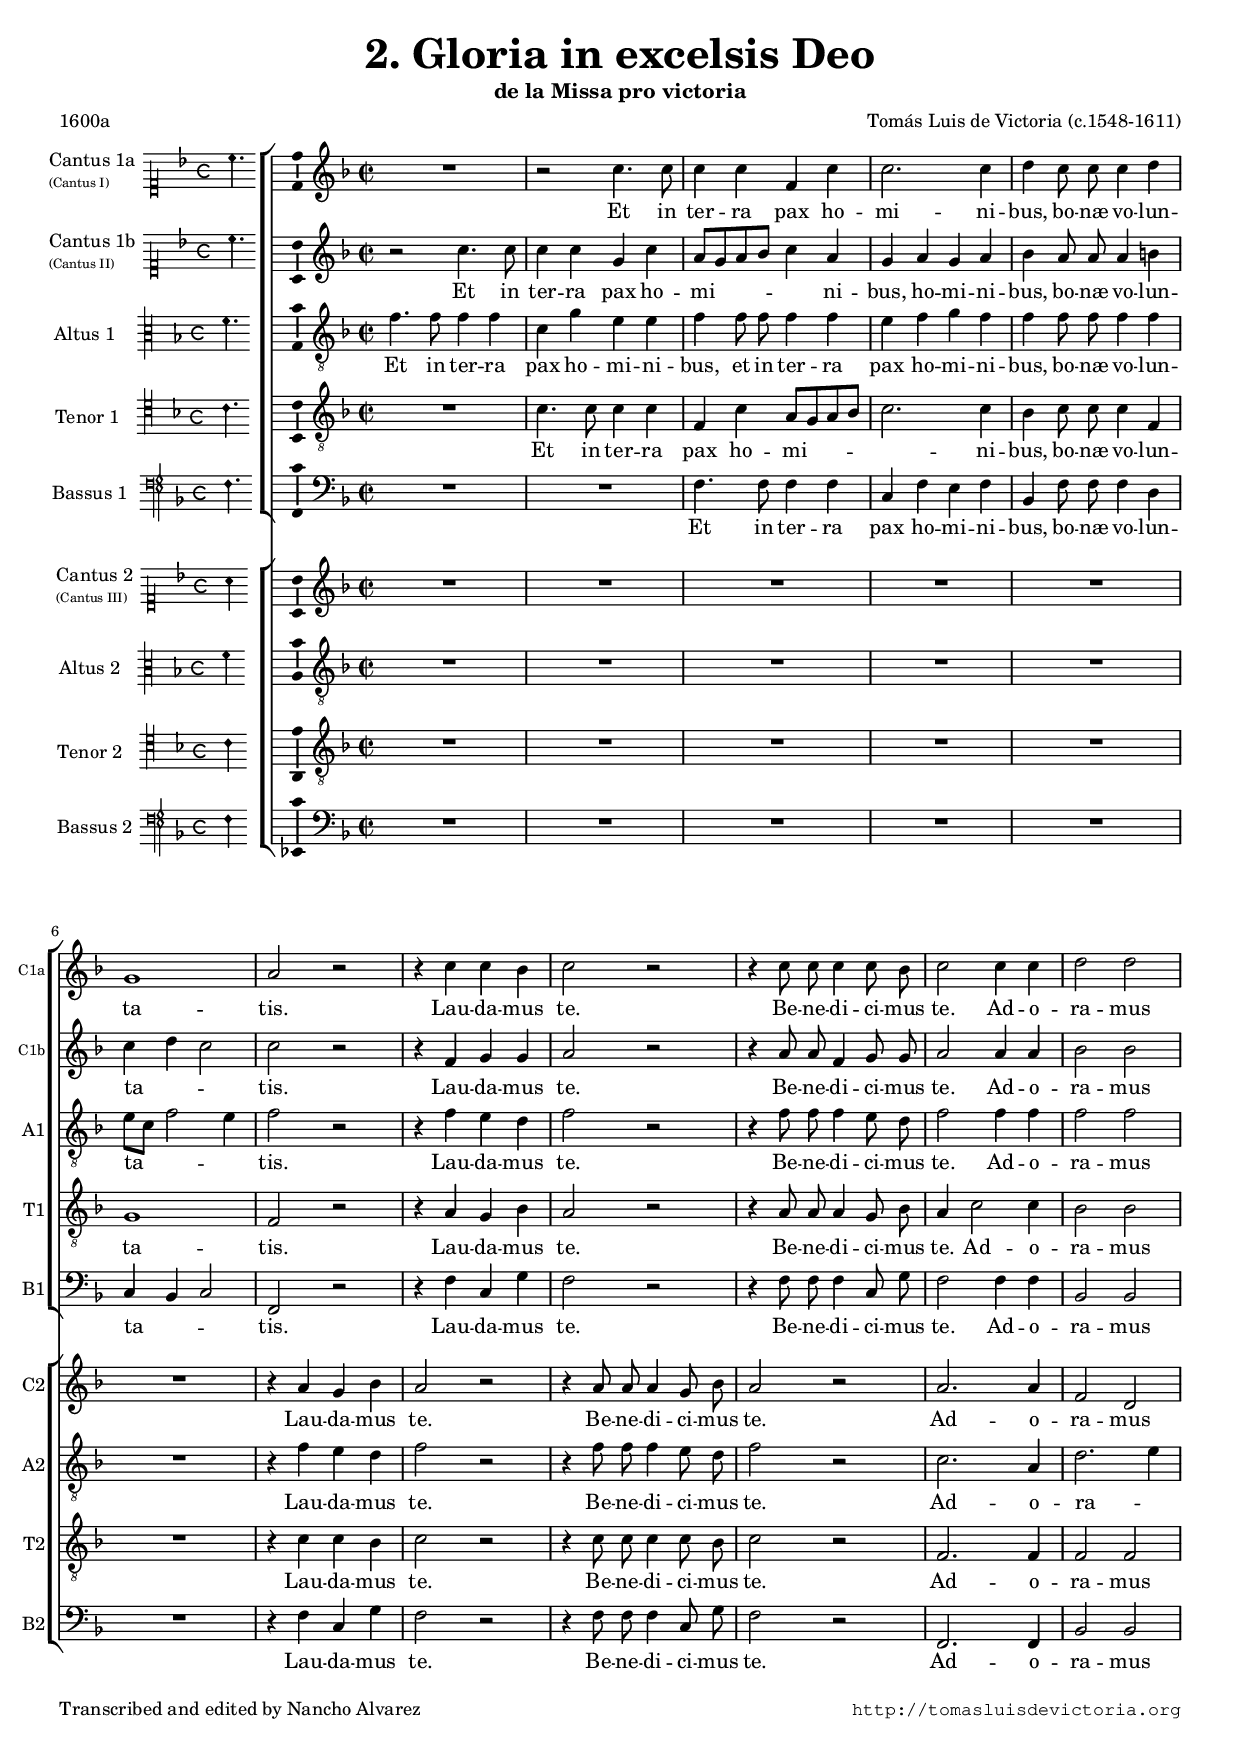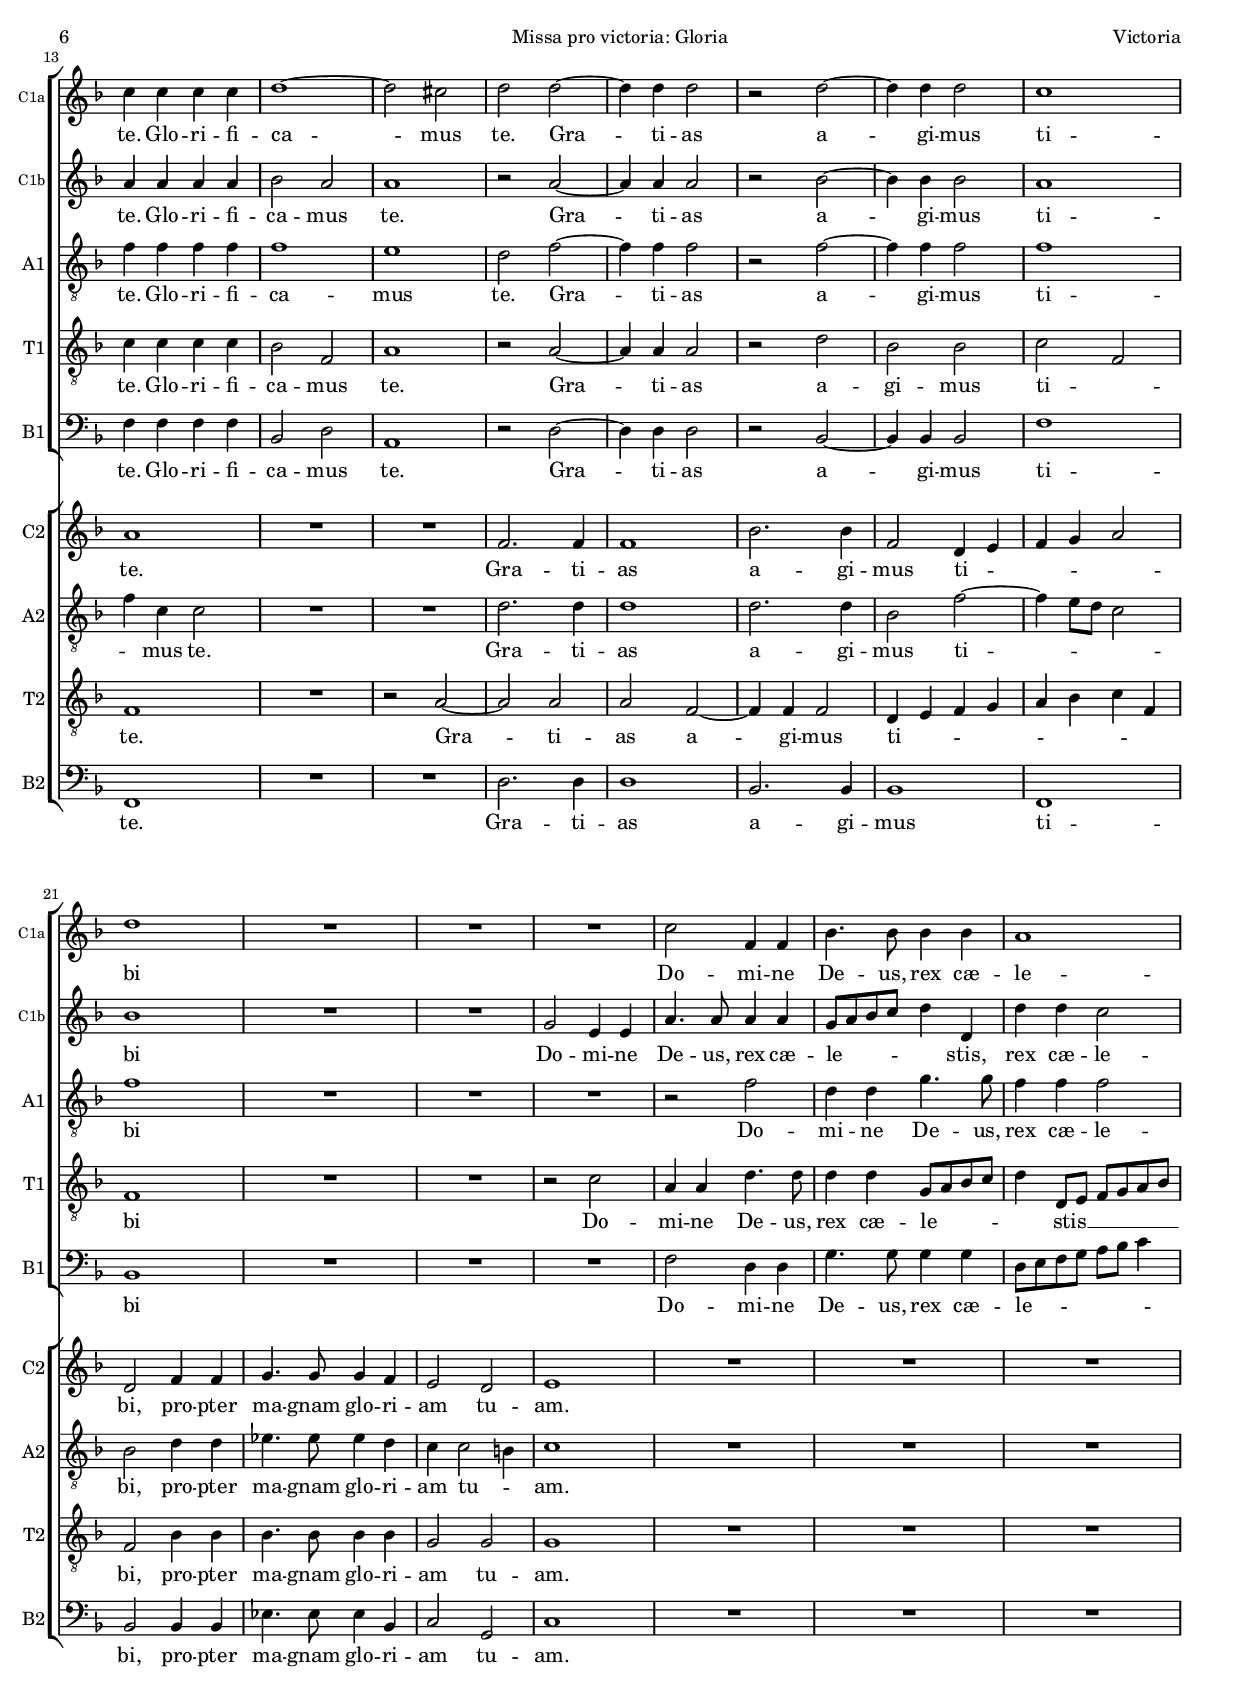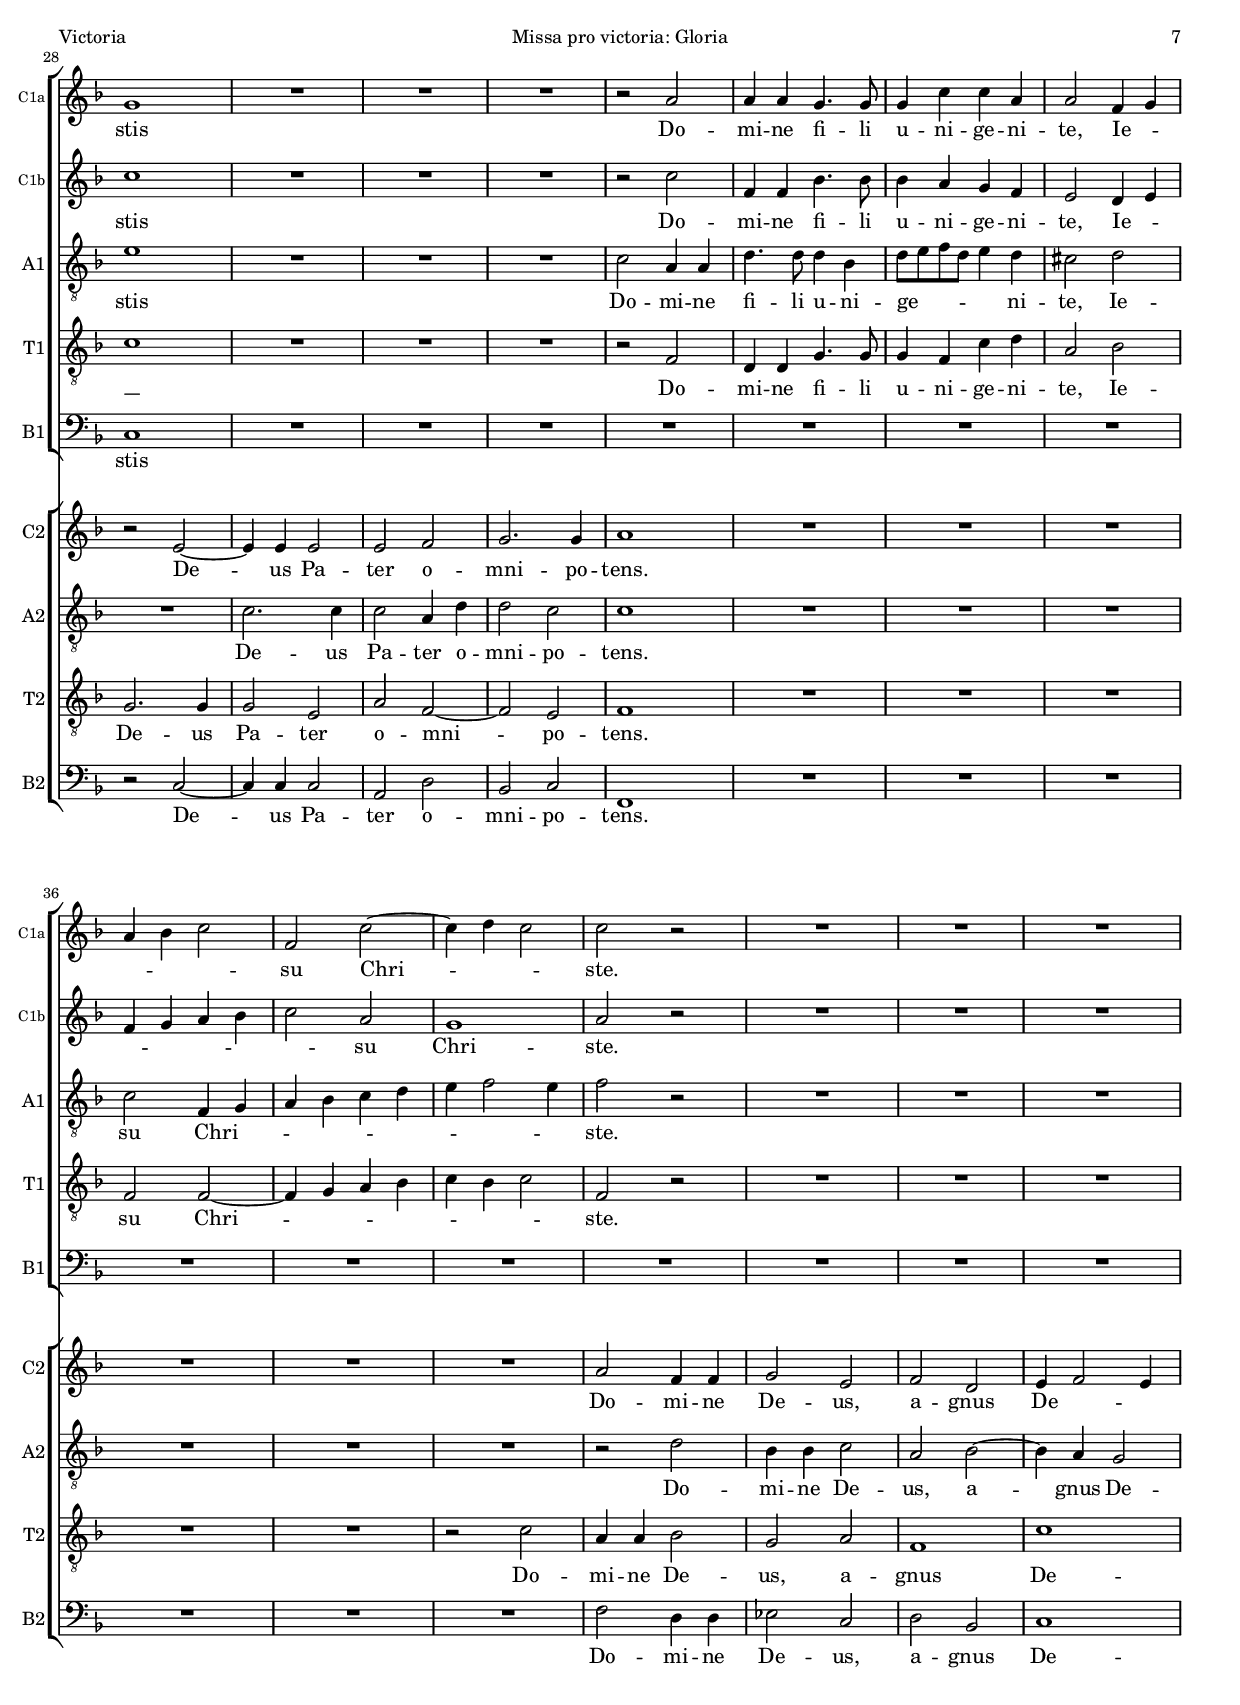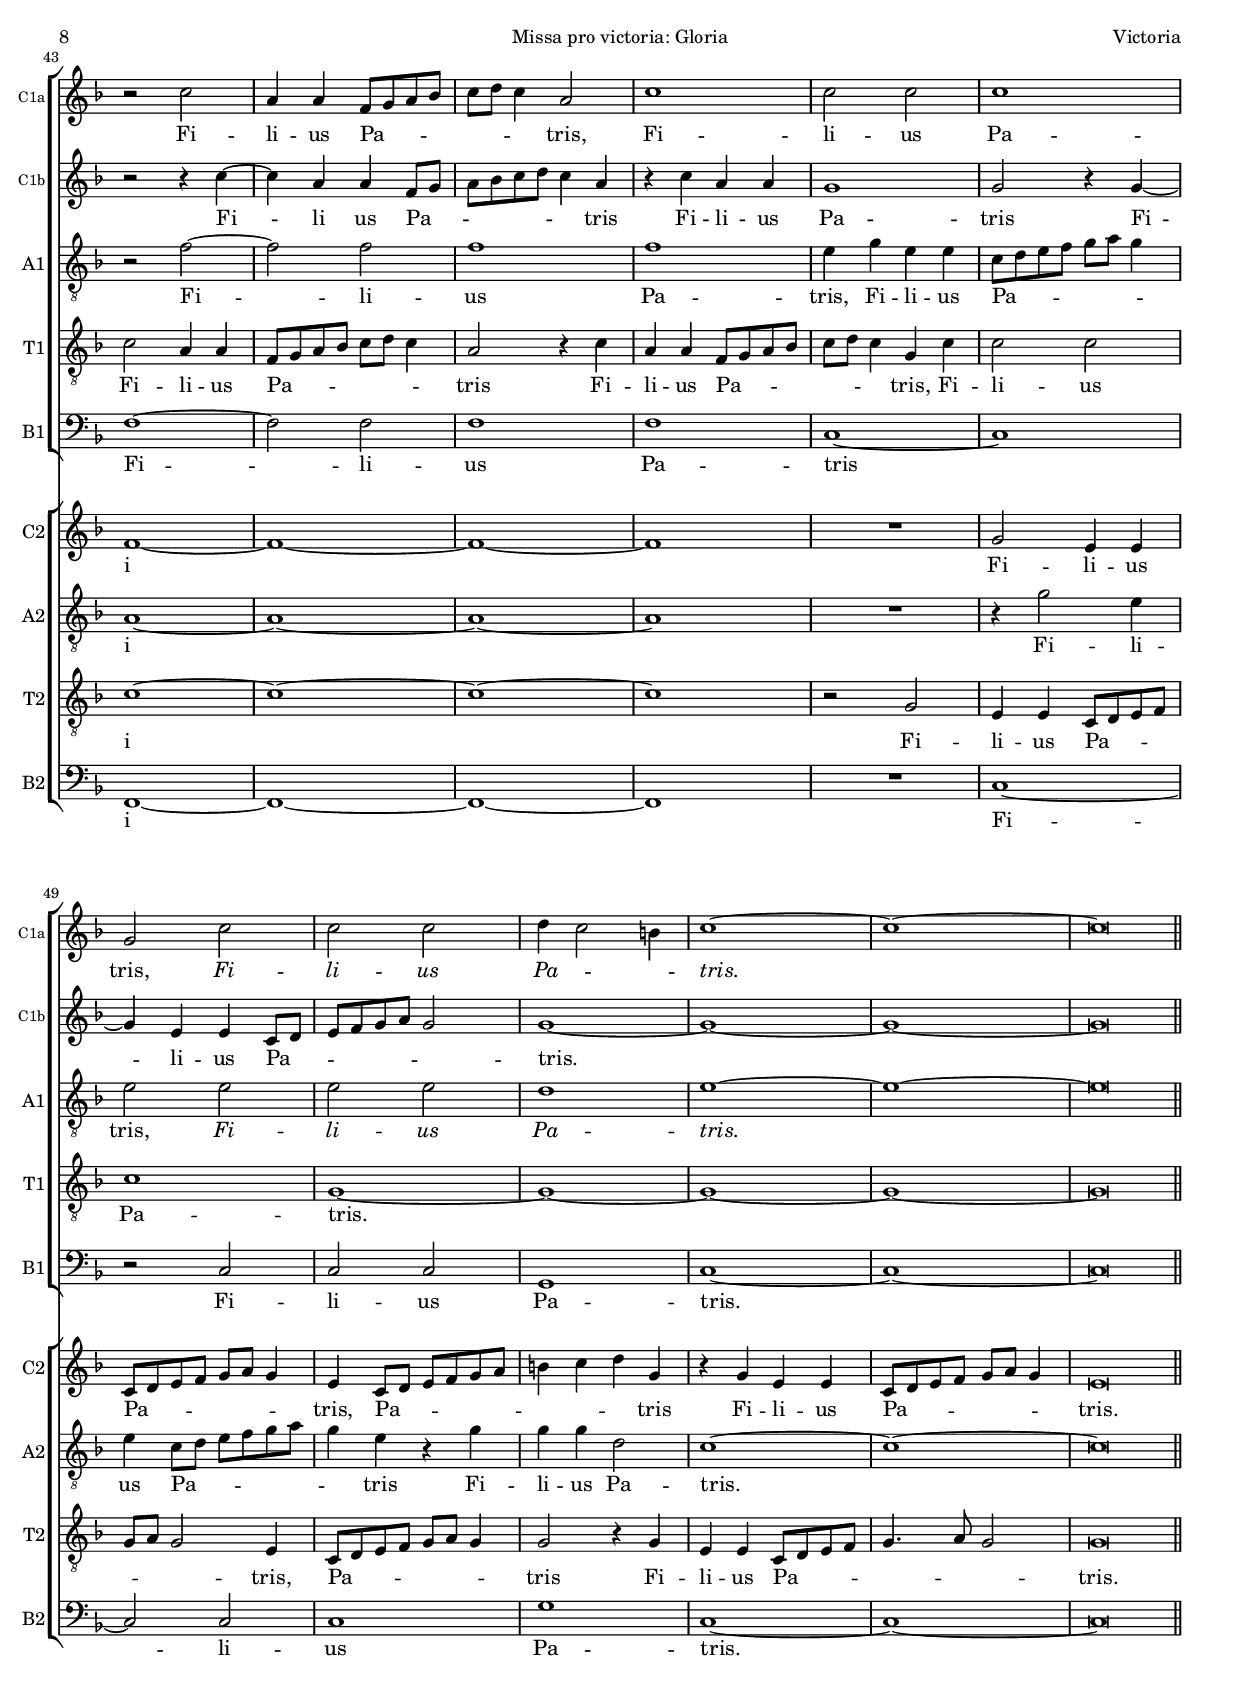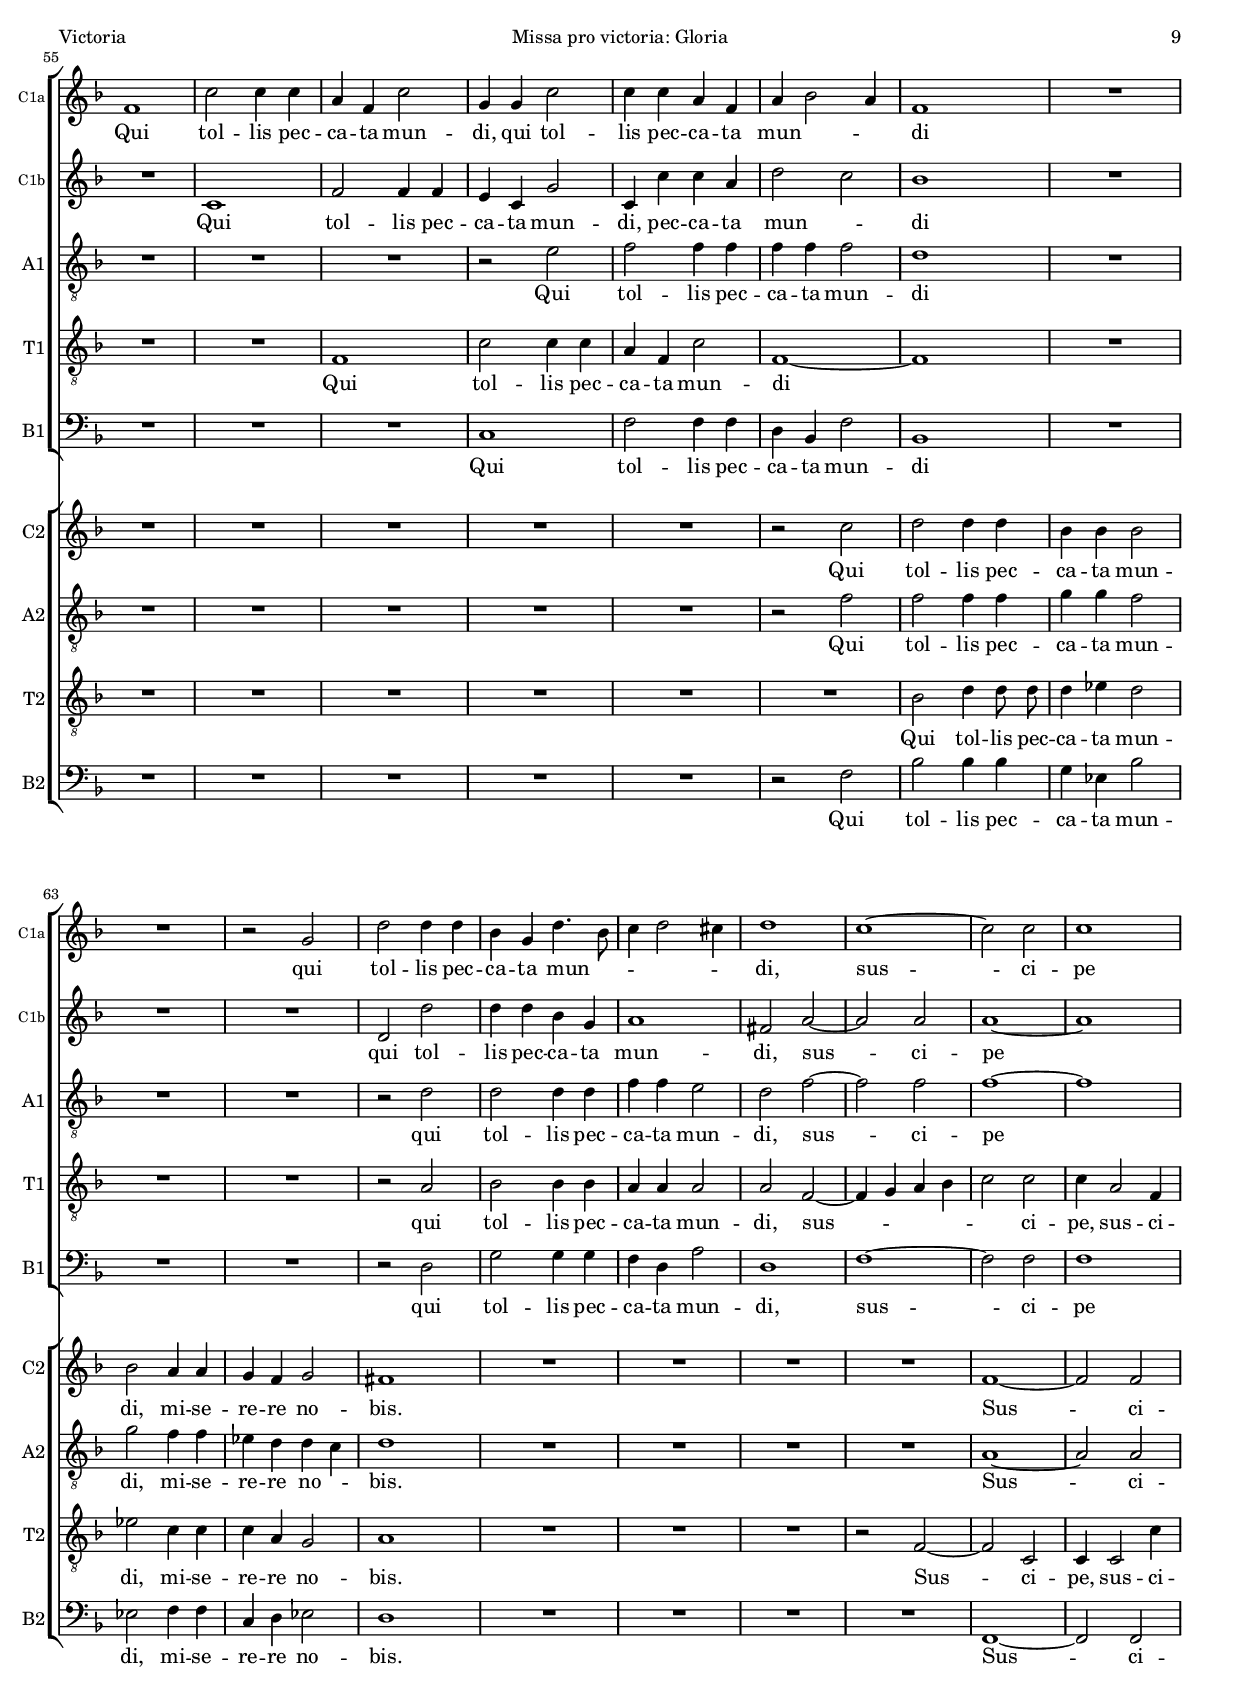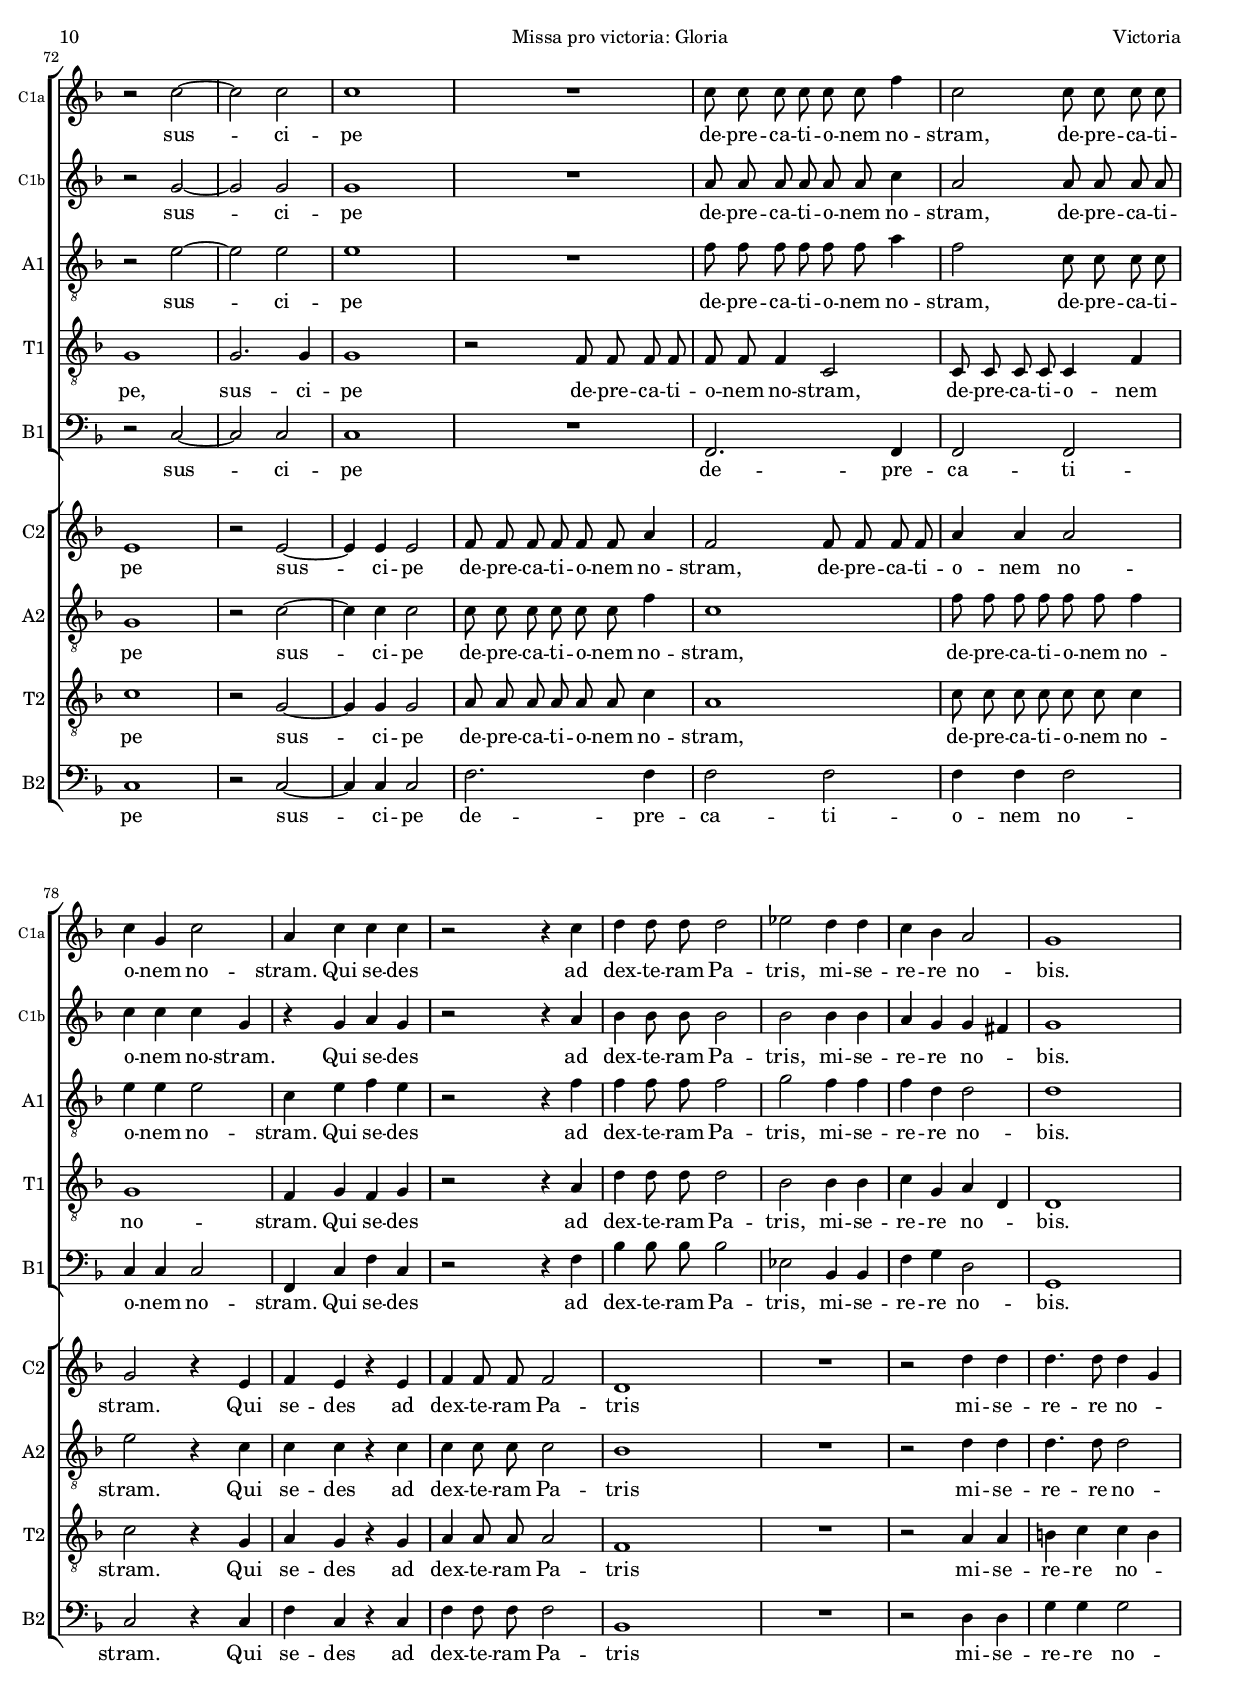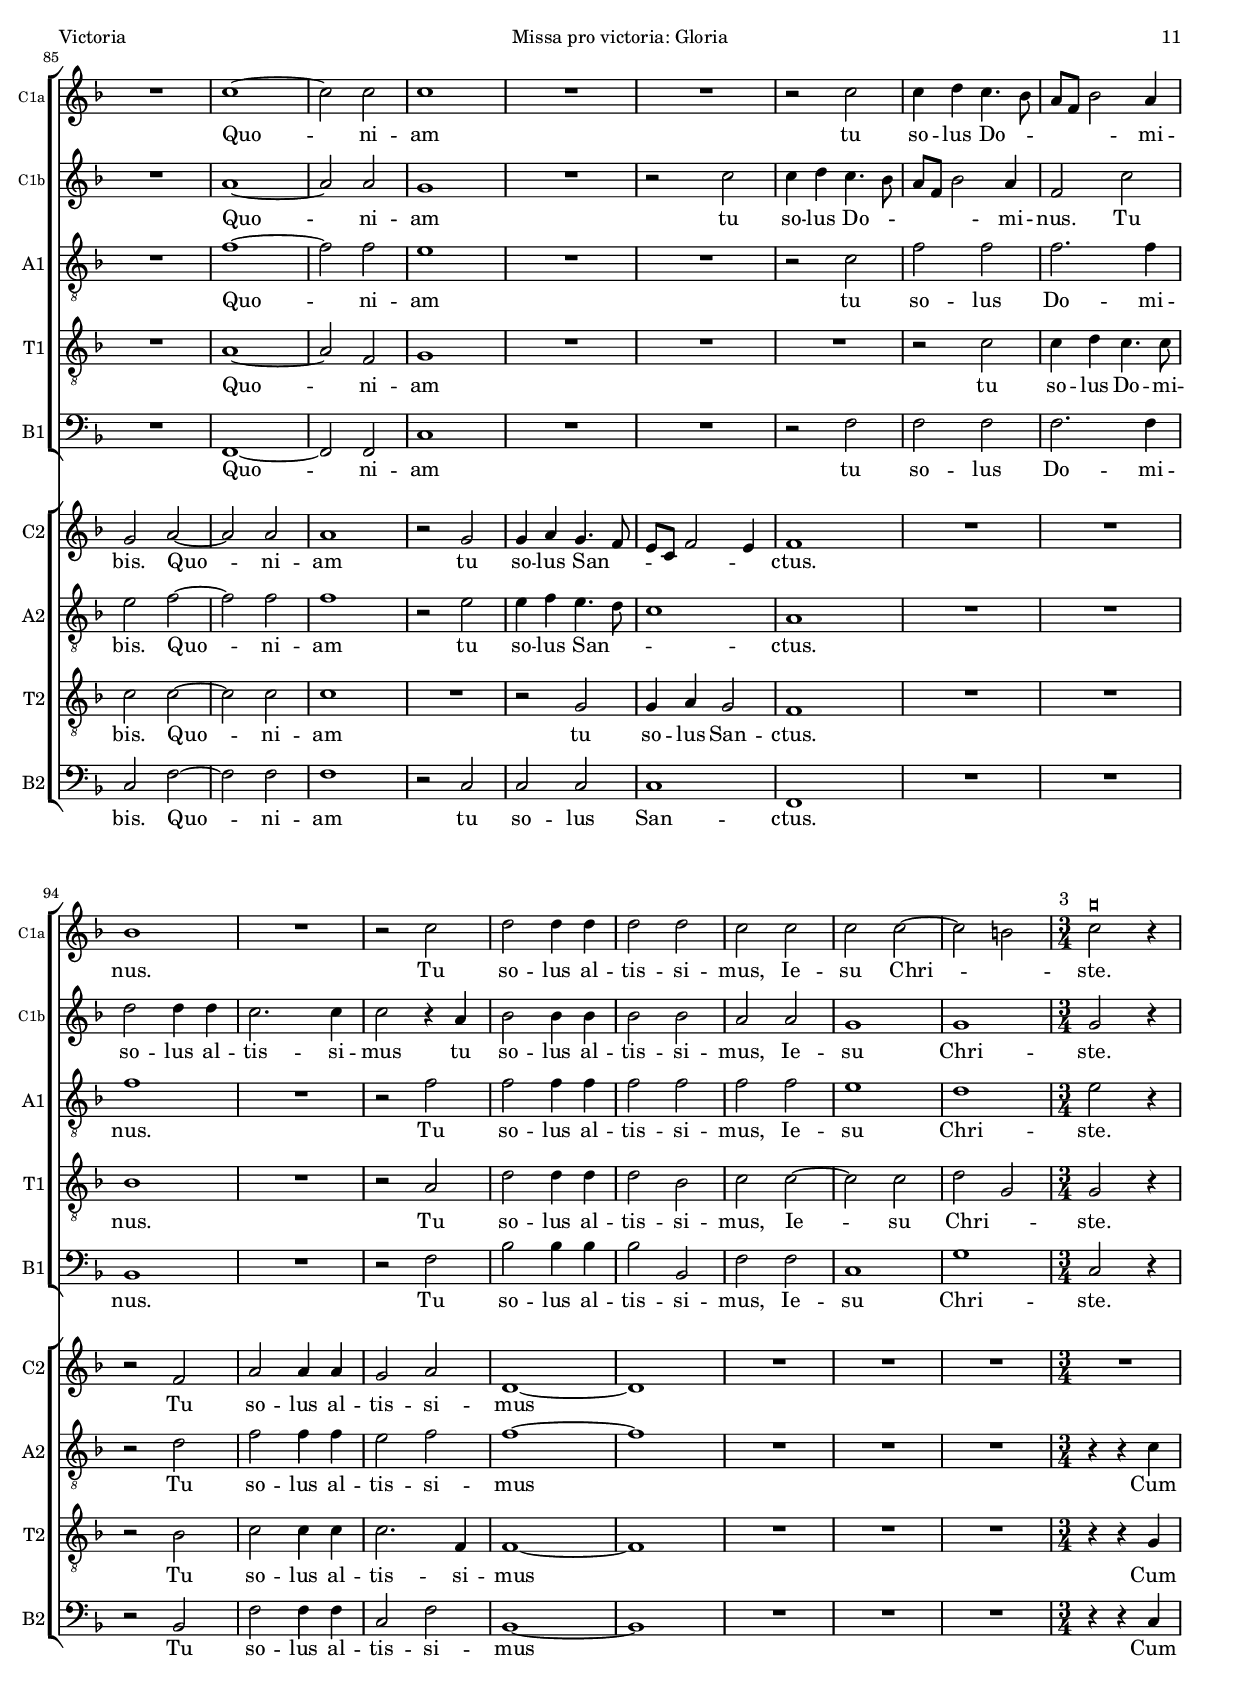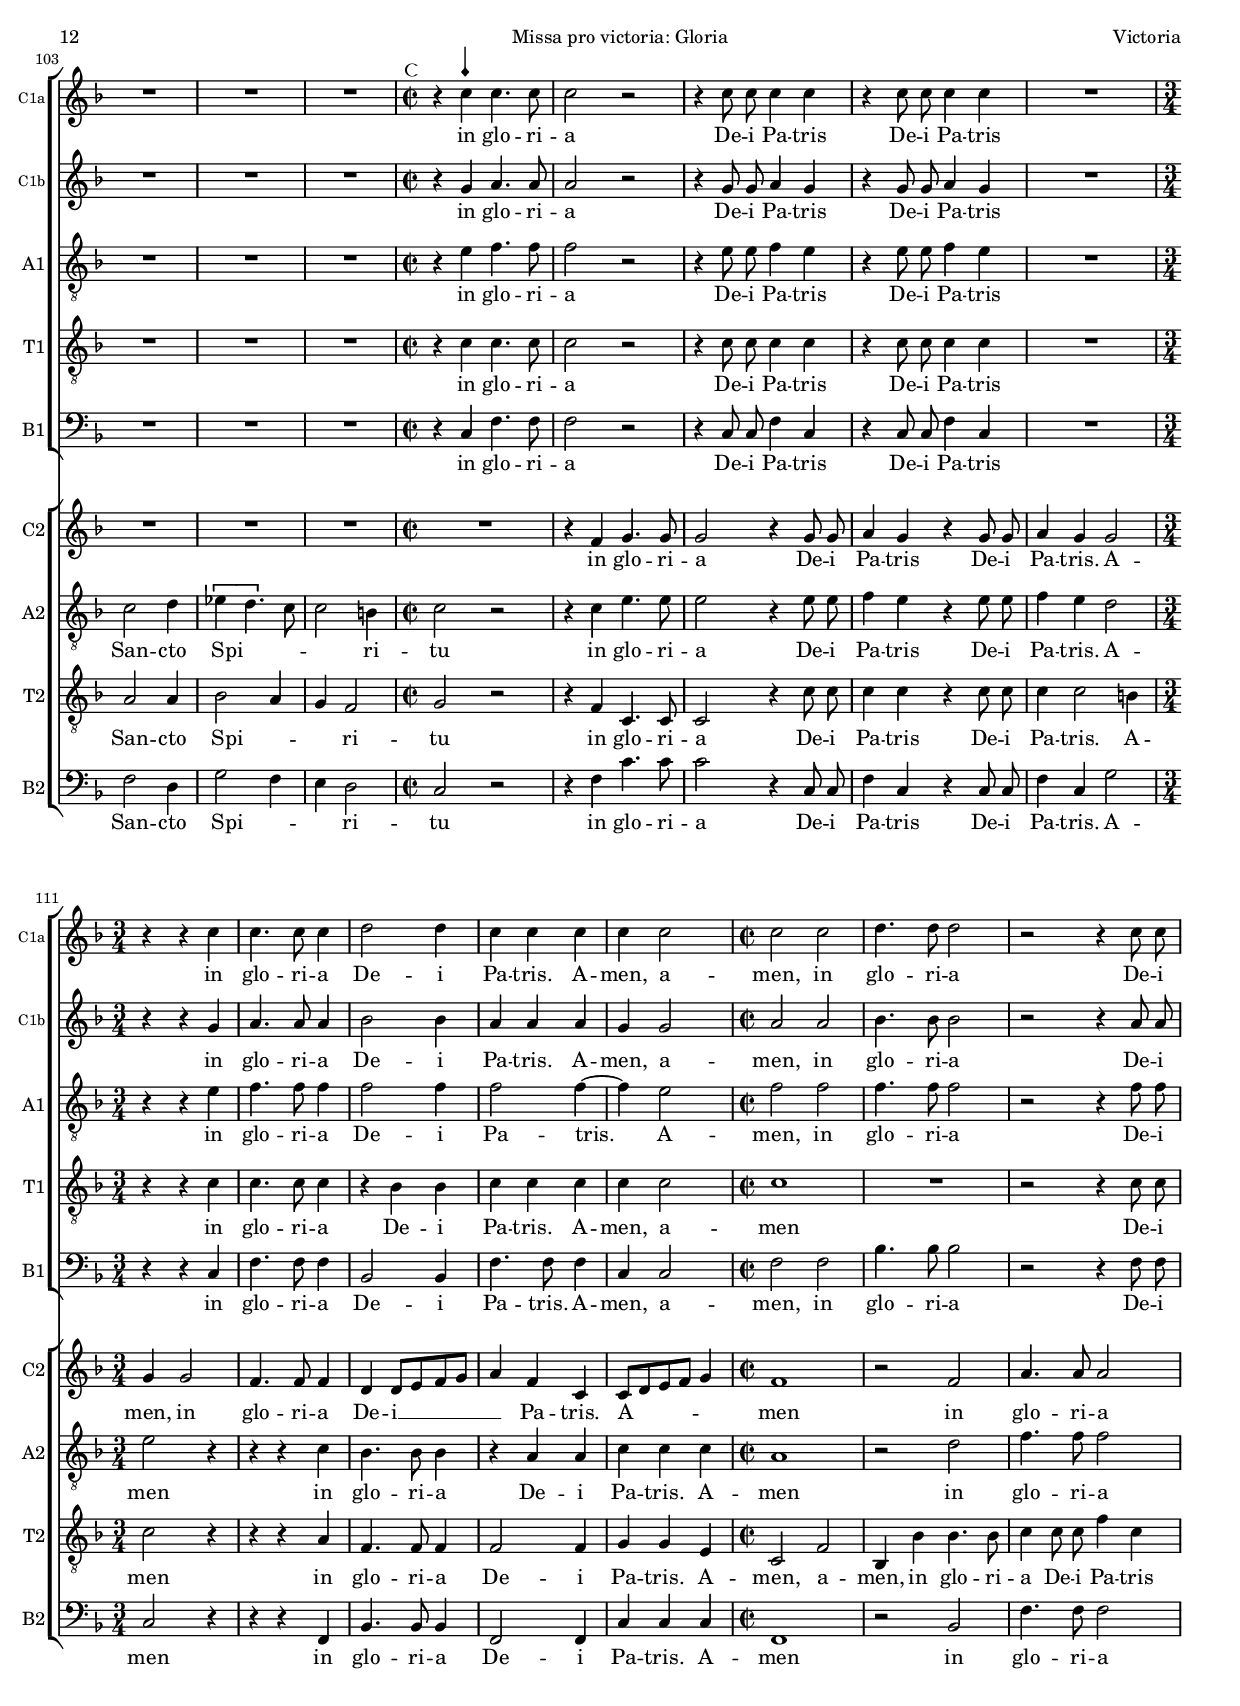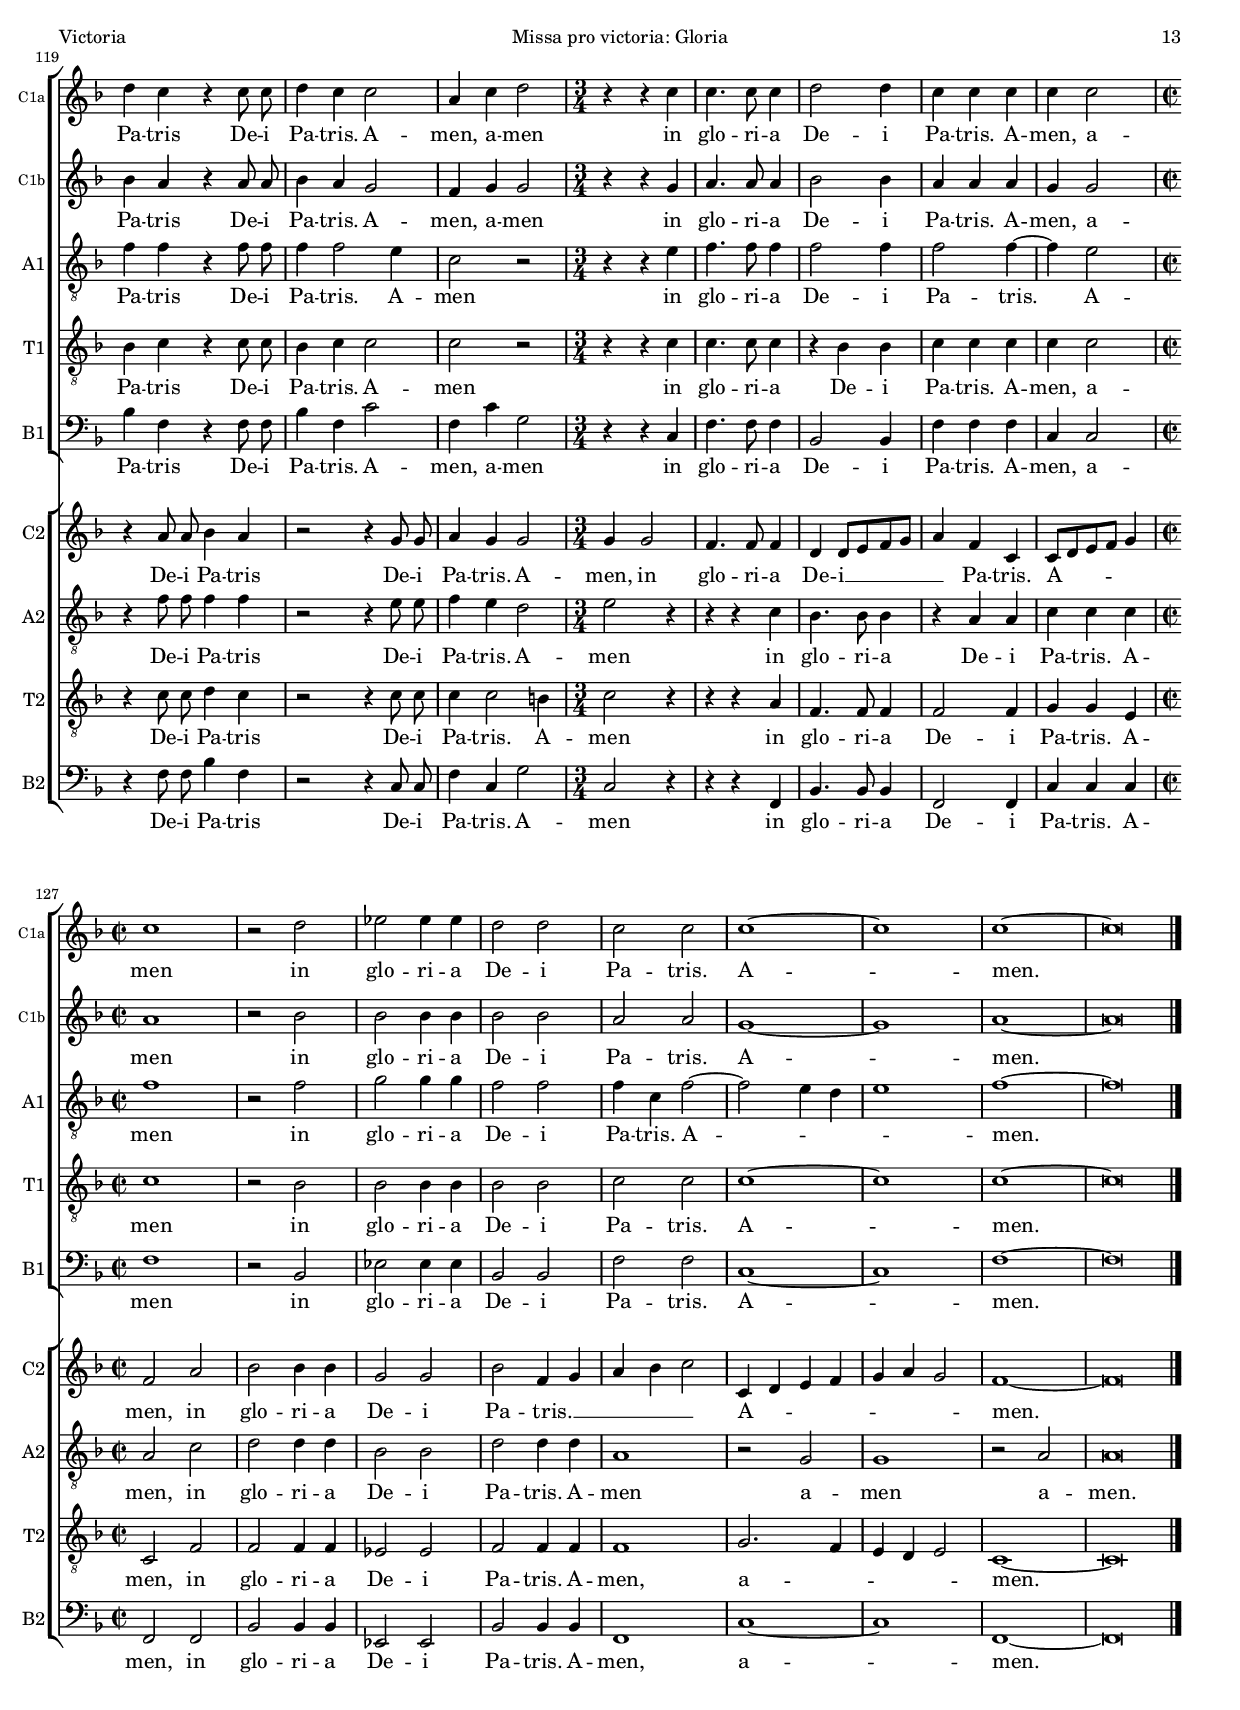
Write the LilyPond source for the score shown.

\version "2.22.0"

#(set-default-paper-size "a4")
#(set-global-staff-size 16.1)
#(ly:set-option 'point-and-click #f)
%mobile -s10.3 -i2.0 -m6

italicas=\override LyricText.font-shape = #'italic
rectas=\override LyricText.font-shape = #'upright
ss=\once \set suggestAccidentals = ##t
incipitwidth = 19
mtempo={\tempo 4 = 150}
mtempob={\tempo 4 = 50}
mtempoc={\tempo 4 = 150}
mtempod={\tempo 4 = 75}
mt=#(define-music-function (offset) (number?) ; move lyric text
      #{ \once \override LyricText.X-offset = -$offset #})


htitle="Missa pro victoria: Gloria"
hcomposer="Victoria"

\header {
	title=\markup{\fontsize #3 "2. Gloria in excelsis Deo"}
	subtitle="de la Missa pro victoria"
%	subsubtitle=\markup{\null \vspace #1 }
	composer=\markup{"Tomás Luis de Victoria (c.1548-1611)"}
        pdfauthor=\composer
	%opus="(-)"
	poet=\markup{"1600a"}
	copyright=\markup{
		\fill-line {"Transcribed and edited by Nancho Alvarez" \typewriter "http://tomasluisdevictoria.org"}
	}
%	tagline=""
}

global={\set Staff.autoBeaming = ##f
\key f \major \time 2/2  \skip 1*54 \bar "||" \break
			\skip 1*47 \time 3/4 \mtempoc
			\skip 1*3/4*4 \time 2/2 \mtempo
			\skip 1*5 \time 3/4 \mtempoc
			\skip 1*3/4*5 \time 2/2 \mtempo
			\skip 1*6 \time 3/4 \mtempoc
			\skip 1*3/4*5 \time 2/2 \mtempo
			\skip 1*9 \bar "|."
}


cantus=\relative c'' {
	R1*4/4 |
	r2 c4. c8 |
	c4 c f, c' |
	c2. c4 |
%5
	d c8 c c4 d |
	g,1 |
	a2 r |
	r4 c c bes |
	c2 r |
%10
	r4 c8 c c4 c8 bes |
	c2 c4 c |
	d2 d |
	c4 c c c |
	d1 ~ |
%15
	d2 cis |
	d d ~ |
	d4 d d2 |
	r d ~ |
	d4 d d2 |
%20
	c1 |
	d |
	R1*4/4 |
	R1*4/4 |
	R1*4/4 |
%25
	c2 f,4 f |
	bes4. bes8 bes4 bes |
	a1 |
	g |
	R1*4/4 |
%30
	R1*4/4 |
	R1*4/4 |
	r2 a |
	a4 a g4. g8 |
	g4 c c a |
%35
	a2 f4 g |
	a bes c2 |
	f, c' ~ |
	c4 d c2 |
	c r |
%40
	R1*4/4 |
	R1*4/4 |
	R1*4/4 |
	r2 c |
	a4 a  f8[ g a bes] |
%45
	 c[ d] c4 a2 |
	c1 |
	c2 c |
	c1 |
	g2 c |
%50
	c c |
	d4 c2 b4 |
	c1 ~ |
	c ~ |
	c\breve*1/2
%55
	f,1 |
	c'2 c4 c |
	a f c'2 |
	g4 g c2 |
	c4 c a f |
%60
	a bes2 a4 |
	f1 |
	R1*4/4 |
	R1*4/4 |
	r2 g |
%65
	d' d4 d |
	bes g d'4. bes8 |
	c4 d2 cis4 |
	d1 |
	c ~ |
%70
	c2 c |
	c1 |
	r2 c ~ |
	c c |
	c1 |
%75
	R1*4/4 |
	c8 c c c c c f4 |
	c2 c8 c c c |
	c4 g c2 |
	a4 c c c |
%80
	r2 r4 c |
	d d8 d d2 |
	es d4 d |
	c bes a2 |
	g1 |
%85
	R1*4/4 |
	c1 ~ |
	c2 c |
	c1 |
	R1*4/4 |
%90
	R1*4/4 |
	r2 c |
	c4 d c4. bes8 |
	 a[ f] bes2 a4 |
	bes1 |
%95
	R1*4/4 |
	r2 c |
	d d4 d |
	d2 d |
	c c |
%100
	c c ~ |
	c b |
	\once \override Score.TextScript.X-offset=#-3.5
	s4*0^\markup{"3" \hspace #1.8 \musicglyph "noteheads.sM1mensural" }
	c2 r4 |
	R1*3/4 |
	R1*3/4 |
%105
	R1*3/4 |
	\once \override TextScript.X-offset = #-3.5
	s4*0^\markup{\musicglyph "timesig.mensural44"}
	r4 c^\markup{\override #'(style . neomensural)\note {4} #UP } c4. c8 |
	c2 r |
	r4 c8 c c4 c |
	r c8 c c4 c |
%110
	R1*4/4 |
	 r4 r c4 |
	c4. c8 c4 |
	d2 d4 |
	c c c |
%115
	c c2 | % ennegrecidas
	c c |
	d4. d8 d2 |
	r r4 c8 c |
	d4 c r c8 c |
%120
	d4 c c2 |
	a4 c d2 |
	 r4 r c4 |
	c4. c8 c4 |
	d2 d4 |
%125
	c c c |
	c c2 | % ennegrecidas
	c1 |
	r2 d |
	es es4 es |
%130
	d2 d |
	c c |
	c1 ~ |
	c |
	c ~ |
%135
        \mtempod
	c\breve*1/2
}

cantusdos=\relative c'' {
	r2 c4. c8 |
	c4 c g c |
	 a8[ g a bes] c4 a |
	g a g a |
%5
	bes a8 a a4 b |
	c d c2 |
	c r |
	r4 f, g g |
	a2 r |
%10
	r4 a8 a f4 g8 g |
	a2 a4 a |
	bes2 bes |
	a4 a a a |
	bes2 a |
%15
	a1 |
	r2 a ~ |
	a4 a a2 |
	r bes ~ |
	bes4 bes bes2 |
%20
	a1 |
	bes |
	R1*4/4 |
	R1*4/4 |
	g2 e4 e |
%25
	a4. a8 a4 a |
	 g8[ a bes c] d4 d, |
	d' d c2 |
	c1 |
	R1*4/4 |
%30
	R1*4/4 |
	R1*4/4 |
	r2 c |
	f,4 f bes4. bes8 |
	bes4 a g f |
%35
	e2 d4 e |
	f g a bes |
	c2 a |
	g1 |
	a2 r |
%40
	R1*4/4 |
	R1*4/4 |
	R1*4/4 |
	r2 r4 c ~ |
	c a a  f8[ g] |
%45
	 a[ bes c d] c4 a |
	r c a a |
	g1 |
	g2 r4 g ~ |
	g e e  c8[ d] |
%50
	 e[ f g a] g2 |
	g1 ~ |
	g ~ |
	g ~ |
	g\breve*1/2
%55
	R1*4/4 |
	c,1 |
	f2 f4 f |
	e c g'2 |
	c,4 c' c a |
%60
	d2 c |
	bes1 |
	R1*4/4 |
	R1*4/4 |
	R1*4/4 |
%65
	d,2 d' |
	d4 d bes g |
	a1 |
	fis2 a ~ |
	a a |
%70
	a1 ~ |
	a |
	r2 g ~ |
	g g |
	g1 |
%75
	R1*4/4 |
	a8 a a a a a c4 |
	a2 a8 a a a |
	c4 c c g |
	r g a g |
%80
	r2 r4 a |
	bes bes8 bes bes2 |
	bes bes4 bes |
	a g g fis |
	g1 |
%85
	R1*4/4 |
	a1 ~ |
	a2 a |
	g1 |
	R1*4/4 |
%90
	r2 c |
	c4 d c4. bes8 |
	 a[ f] bes2 a4 |
	f2 c' |
	d d4 d |
%95
	c2. c4 |
	c2 r4 a |
	bes2 bes4 bes |
	bes2 bes |
	a a |
%100
	g1 |
	g |
	 g2 r4 |
	R1*3/4 |
	R1*3/4 |
%105
	R1*3/4 |
	 r4 g a4. a8 |
	a2 r |
	r4 g8 g a4 g |
	r g8 g a4 g |
%110
	R1*4/4 |
	 r4 r g4 |
	a4. a8 a4 |
	bes2 bes4 |
	a a a |
%115
	g g2 | % ennegrecidas
	 a a |
	bes4. bes8 bes2 |
	r r4 a8 a |
	bes4 a r a8 a |
%120
	bes4 a g2 |
	f4 g g2 |
	 r4 r g4 |
	a4. a8 a4 |
	bes2 bes4 |
%125
	a a a |
	g g2 | % ennegrecidas
	 a1 |
	r2 bes | % parece que está corregido, como si hubiera un la impreso
	bes bes4 bes |
%130
	bes2 bes |
	a a |
	g1 ~ |
	g |
	a ~ |
%135
	a\breve*1/2
}

altus=\relative c' {
	f4. f8 f4 f |
	c g' e e |
	f f8 f f4 f |
	e f g f |
%5
	f f8 f f4 f |
	 e8[ c] f2 e4 |
	f2 r |
	r4 f e d |
	f2 r |
%10
	r4 f8 f f4 e8 d |
	f2 f4 f |
	f2 f |
	f4 f f f |
	f1 |
%15
	e |
	d2 f ~ |
	f4 f f2 |
	r f ~ |
	f4 f f2 |
%20
	f1 |
	f |
	R1*4/4 |
	R1*4/4 |
	R1*4/4 |
%25
	r2 f |
	d4 d g4. g8 |
	f4 f f2 |
	e1 |
	R1*4/4 |
%30
	R1*4/4 |
	R1*4/4 |
	c2 a4 a |
	d4. d8 d4 bes |
	 d8[ e f d] e4 d |
%35
	cis2 d |
	c f,4 g |
	a bes c d |
	e f2 e4 |
	f2 r |
%40
	R1*4/4 |
	R1*4/4 |
	R1*4/4 |
	r2 f ~ |
	f f |
%45
	f1 |
	f |
	e4 g e e |
	 c8[ d e f]  g[ a] g4 |
	e2 e |
%50
	e e |
	d1 |
	e ~ |
	e ~ |
	e\breve*1/2
%55
	R1*4/4 |
	R1*4/4 |
	R1*4/4 |
	r2 e |
	f f4 f |
%60
	f f f2 |
	d1 |
	R1*4/4 |
	R1*4/4 |
	R1*4/4 |
%65
	r2 d |
	d d4 d |
	f f e2 |
	d f ~ |
	f f |
%70
	f1 ~ |
	f |
	r2 e ~ |
	e e |
	e1 |
%75
	R1*4/4 |
	f8 f f f f f a4 |
	f2 c8 c c c |
	e4 e e2 |
	c4 e f e |
%80
	r2 r4 f |
	f f8 f f2 |
	g f4 f |
	f d d2 |
	d1 |
%85
	R1*4/4 |
	f1 ~ |
	f2 f |
	e1 |
	R1*4/4 |
%90
	R1*4/4 |
	r2 c |
	f f |
	f2. f4 |
	f1 |
%95
	R1*4/4 |
	r2 f |
	f f4 f |
	f2 f |
	f f |
%100
	e1 |
	d |
	 e2 r4 |
	R1*3/4 |
	R1*3/4 |
%105
	R1*3/4 |
	 r4 e f4. f8 |
	f2 r |
	r4 e8 e f4 e |
	r e8 e f4 e |
%110
	R1*4/4 |
	 r4 r e4 |
	f4. f8 f4 |
	f2 f4 |
	f2 f4 ~ | % 3 notas ennegrecidas
%115
	f e2 |
	 f f |
	f4. f8 f2 |
	r r4 f8 f |
	f4 f r f8 f |
%120
	f4 f2 e4 |
	c2 r |
	 r4 r e4 |
	f4. f8 f4 |
	f2 f4 |
%125
	f2 f4 ~ | % 3 notas ennegrecidas
	f e2 |
	 f1 |
	r2 f |
	g g4 g |
%130
	f2 f |
	f4 c f2 ~ |
	f e4 d |
	e1 |
	f ~ |
%135
	f\breve*1/2
}

tenor=\relative c' {
	R1*4/4 |
	c4. c8 c4 c |
	f, c'  a8[ g a bes] |
	c2. c4 |
%5
	bes c8 c c4 f, |
	g1 |
	f2 r |
	r4 a g bes |
	a2 r |
%10
	r4 a8 a a4 g8 bes |
	a4 c2 c4 |
	bes2 bes |
	c4 c c c |
	bes2 f |
%15
	a1 |
	r2 a ~ |
	a4 a a2 |
	r d |
	bes bes |
%20
	c f, |
	f1 |
	R1*4/4 |
	R1*4/4 |
	r2 c' |
%25
	a4 a d4. d8 |
	d4 d  g,8[ a bes c] |
	d4  d,8[ e]  f[ g a bes] |
	c1 |
	R1*4/4 |
%30
	R1*4/4 |
	R1*4/4 |
	r2 f, |
	d4 d g4. g8 |
	g4 f c' d |
%35
	a2 bes |
	f f ~ |
	f4 g a bes |
	c bes c2 |
	f, r |
%40
	R1*4/4 |
	R1*4/4 |
	R1*4/4 |
	c'2 a4 a |
	 f8[ g a bes]  c[ d] c4 |
%45
	a2 r4 c |
	a a  f8[ g a bes] |
	 c[ d] c4 g c |
	c2 c |
	c1 |
%50
	g ~ |
	g ~ |
	g ~ |
	g ~ |
	g\breve*1/2
%55
	R1*4/4 |
	R1*4/4 |
	f1 |
	c'2 c4 c |
	a f c'2 |
%60
	f,1 ~ |
	f |
	R1*4/4 |
	R1*4/4 |
	R1*4/4 |
%65
	r2 a |
	bes bes4 bes |
	a a a2 |
	a f ~ |
	f4 g a bes |
%70
	c2 c |
	c4 a2 f4 |
	g1 |
	g2. g4 |
	g1 |
%75
	r2 f8 f f f |
	f f f4 c2 |
	c8 c c c c4 f | % el original pone f2
	g1 |
	f4 g f g |
%80
	r2 r4 a |
	d d8 d d2 |
	bes bes4 bes |
	c g a d, |
	d1 |
%85
	R1*4/4 |
	a'1 ~ |
	a2 f |
	g1 |
	R1*4/4 |
%90
	R1*4/4 |
	R1*4/4 |
	r2 c | % parece silencio de negra
	c4 d c4. c8 |
	bes1 |
%95
	R1*4/4 |
	r2 a |
	d d4 d |
	d2 bes |
	c c ~ |
%100
	c c |
	d g, |
	 g r4 |
	R1*3/4 |
	R1*3/4 |
%105
	R1*3/4 |
	 r4 c c4. c8 |
	c2 r |
	r4 c8 c c4 c |
	r c8 c c4 c |
%110
	R1*4/4 |
	 r4 r c4 |
	c4. c8 c4 |
	r bes bes |
	c c c |
%115
	c c2 | % ennegrecidas
	 c1 |
	R1*4/4 |
	r2 r4 c8 c |
	bes4 c r c8 c |
%120
	bes4 c c2 |
	c r |
	 r4 r c4 |
	c4. c8 c4 |
	r bes bes |
%125
	c c c |
	c c2 | % ennegrecidas
	 c1 |
	r2 bes |
	bes bes4 bes |
%130
	bes2 bes |
	c c |
	c1 ~ |
	c |
	c ~ |
%135
	c\breve*1/2
}

bassus=\relative c {
	R1*4/4 |
	R1*4/4 |
	f4. f8 f4 f |
	c f e f |
%5
	bes, f'8 f f4 d |
	c bes c2 |
	f, r |
	r4 f' c g' |
	f2 r |
%10
	r4 f8 f f4 c8 g' |
	f2 f4 f |
	bes,2 bes |
	f'4 f f f |
	bes,2 d |
%15
	a1 |
	r2 d ~ |
	d4 d d2 |
	r bes ~ |
	bes4 bes bes2 |
%20
	f'1 |
	bes, |
	R1*4/4 |
	R1*4/4 |
	R1*4/4 |
%25
	f'2 d4 d |
	g4. g8 g4 g |
	 d8[ e f g]  a[ bes] c4 |
	c,1 |
	R1*4/4 |
%30
	R1*4/4 |
	R1*4/4 |
	R1*4/4 |
	R1*4/4 |
	R1*4/4 |
%35
	R1*4/4 |
	R1*4/4 |
	R1*4/4 |
	R1*4/4 |
	R1*4/4 |
%40
	R1*4/4 |
	R1*4/4 |
	R1*4/4 |
	f1 ~ |
	f2 f |
%45
	f1 |
	f |
	c ~ |
	c |
	r2 c |
%50
	c c |
	g1 |
	c ~ |
	c ~ |
	c\breve*1/2
%55
	R1*4/4 |
	R1*4/4 |
	R1*4/4 |
	c1 |
	f2 f4 f |
%60
	d bes f'2 |
	bes,1 |
	R1*4/4 |
	R1*4/4 |
	R1*4/4 |
%65
	r2 d |
	g g4 g |
	f d a'2 |
	d,1 |
	f ~ |
%70
	f2 f |
	f1 |
	r2 c ~ |
	c c |
	c1 |
%75
	R1*4/4 |
	f,2. f4 |
	f2 f |
	c'4 c c2 |
	f,4 c' f c |
%80
	r2 r4 f |
	bes bes8 bes bes2 |
	es, bes4 bes |
	f' g d2 |
	g,1 |
%85
	R1*4/4 |
	f1 ~ |
	f2 f |
	c'1 |
	R1*4/4 |
%90
	R1*4/4 |
	r2 f |
	f f |
	f2. f4 |
	bes,1 |
%95
	R1*4/4 |
	r2 f' |
	bes bes4 bes |
	bes2 bes, |
	f' f |
%100
	c1 |
	g' |
	 c,2 r4 |
	R1*3/4 |
	R1*3/4 |
%105
	R1*3/4 |
	 r4 c f4. f8 |
	f2 r |
	r4 c8 c f4 c |
	r c8 c f4 c |
%110
	R1*4/4 |
	 r4 r c4 |
	f4. f8 f4 |
	bes,2 bes4 |
	f'4. f8 f4 |
%115
	c c2 | % ennegrecidas
	 f f |
	bes4. bes8 bes2 |
	r r4 f8 f | % pone f8 f4
	bes4 f r f8 f |
%120
	bes4 f c'2 |
	f,4 c' g2 |
	 r4 r c,4 |
	f4. f8 f4 |
	bes,2 bes4 |
%125
	f' f f |
	c c2 | % ennegrecidas
	 f1 |
	r2 bes, | % no se ve el silencio
	es es4 es |
%130
	bes2 bes |
	f' f |
	c1 ~ |
	c |
	f ~ |
%135
	f\breve*1/2
}

cantustres=\relative c'' {
	R1*4/4 |
	R1*4/4 |
	R1*4/4 |
	R1*4/4 |
%5
	R1*4/4 |
	R1*4/4 |
	r4 a g bes |
	a2 r |
	r4 a8 a a4 g8 bes |
%10
	a2 r |
	a2. a4 |
	f2 d |
	a'1 |
	R1*4/4 |
%15
	R1*4/4 |
	f2. f4 |
	f1 |
	bes2. bes4 |
	f2 d4 e |
%20
	f g a2 |
	d, f4 f |
	g4. g8 g4 f |
	e2 d |
	e1 |
%25
	R1*4/4 |
	R1*4/4 |
	R1*4/4 |
	r2 e ~ |
	e4 e e2 |
%30
	e f |
	g2. g4 |
	a1 |
	R1*4/4 |
	R1*4/4 |
%35
	R1*4/4 |
	R1*4/4 |
	R1*4/4 |
	R1*4/4 |
	a2 f4 f |
%40
	g2 e |
	f d |
	e4 f2 e4 |
	f1 ~ |
	f ~ |
%45
	f ~ |
	f |
	R1*4/4 |
	g2 e4 e |
	 c8[ d e f]  g[ a] g4 |
%50
	e  c8[ d]  e[ f g a] |
	b4 c d g, |
	r g e e |
	 c8[ d e f]  g[ a] g4 |
	e\breve*1/2
%55
	R1*4/4 |
	R1*4/4 |
	R1*4/4 |
	R1*4/4 |
	R1*4/4 |
%60
	r2 c' |
	d d4 d |
	bes bes bes2 |
	bes a4 a |
	g f g2 |
%65
	fis1 |
	R1*4/4 |
	R1*4/4 |
	R1*4/4 |
	R1*4/4 |
%70
	f1 ~ |
	f2 f |
	e1 |
	r2 e ~ |
	e4 e e2 |
%75
	f8 f f f f f a4 |
	f2 f8 f f f |
	a4 a a2 |
	g r4 e |
	f e r e |
%80
	f f8 f f2 |
	d1 |
	R1*4/4 |
	r2 d'4 d |
	d4. d8 d4 g, |
%85
	g2 a ~ |
	a a |
	a1 |
	r2 g |
	g4 a g4. f8 |
%90
	 e[ c] f2 e4 |
	f1 |
	R1*4/4 |
	R1*4/4 |
	r2 f |
%95
	a a4 a |
	g2 a |
	d,1 ~ |
	d |
	R1*4/4 |
%100
	R1*4/4 |
	R1*4/4 |
	 R1*3/4 |
	R1*3/4 |
	R1*3/4 |
%105
	R1*3/4 |
	 R1*4/4 |
	r4 f g4. g8 |
	g2 r4 g8 g |
	a4 g r g8 g |
%110
	a4 g g2 |
	 g4 g2 | % ennegrecidas
	f4. f8 f4 |
	d  d8[ e f g] |
	a4 f c |
%115
	 c8[ d e f] g4 |
	 f1 |
	r2 f |
	a4. a8 a2 |
	r4 a8 a bes4 a |
%120
	r2 r4 g8 g |
	a4 g g2 |
	 g4 g2 | % ennegrecidas
	f4. f8 f4 |
	d  d8[ e f g] |
%125
	a4 f c |
	 c8[ d e f] g4 |
	 f2 a |
	bes bes4 bes |
	g2 g |
%130
	bes f4 g |
	a bes c2 |
	c,4 d e f |
	g a g2 |
	f1 ~ |
%135
	f\breve*1/2
}

altusdos=\relative c' {
	R1*4/4 |
	R1*4/4 |
	R1*4/4 |
	R1*4/4 |
%5
	R1*4/4 |
	R1*4/4 |
	r4 f e d |
	f2 r |
	r4 f8 f f4 e8 d |
%10
	f2 r |
	c2. a4 |
	d2. e4 |
	f c c2 |
	R1*4/4 |
%15
	R1*4/4 |
	d2. d4 |
	d1 |
	d2. d4 |
	bes2 f' ~ |
%20
	f4  e8[ d] c2 |
	bes d4 d |
	es4. es8 es4 d |
	c c2 b4 |
	c1 |
%25
	R1*4/4 |
	R1*4/4 |
	R1*4/4 |
	R1*4/4 |
	c2. c4 |
%30
	c2 a4 d |
	d2 c |
	c1 |
	R1*4/4 |
	R1*4/4 |
%35
	R1*4/4 |
	R1*4/4 |
	R1*4/4 |
	R1*4/4 |
	r2 d |
%40
	bes4 bes c2 |
	a bes ~ |
	bes4 a g2 |
	a1 ~ |
	a ~ |
%45
	a ~ |
	a |
	R1*4/4 |
	r4 g'2 e4 |
	e  c8[ d]  e[ f g a] |
%50
	g4 e r g |
	g g d2 |
	c1 ~ |
	c ~ |
	c\breve*1/2
%55
	R1*4/4 |
	R1*4/4 |
	R1*4/4 |
	R1*4/4 |
	R1*4/4 |
%60
	r2 f |
	f f4 f |
	g g f2 |
	g f4 f |
	es d d c |
%65
	d1 |
	R1*4/4 |
	R1*4/4 |
	R1*4/4 |
	R1*4/4 |
%70
	a1 ~ |
	a2 a |
	g1 |
	r2 c ~ |
	c4 c c2 |
%75
	c8 c c c c c f4 |
	c1 |
	f8 f f f f f f4 |
	e2 r4 c |
	c c r c |
%80
	c c8 c c2 |
	bes1 |
	R1*4/4 |
	r2 d4 d |
	d4. d8 d2 |
%85
	e f ~ |
	f f |
	f1 |
	r2 e |
	e4 f e4. d8 |
%90
	c1 |
	a |
	R1*4/4 |
	R1*4/4 |
	r2 d |
%95
	f f4 f |
	e2 f |
	f1 ~ |
	f |
	R1*4/4 |
%100
	R1*4/4 |
	R1*4/4 |
	 r4 r c4 |
	c2 d4 |
	\[es d4.\] c8 |
%105
	c2 b4 |
	 c2 r |
	r4 c e4. e8 |
	e2 r4 e8 e |
	f4 e r e8 e |
%110
	f4 e d2 |
	 e r4 |
	r4 r c4 |
	bes4. bes8 bes4 |
	r a a |
%115
	c c c |
	 a1 |
	r2 d |
	f4. f8 f2 |
	r4 f8 f f4 f |
%120
	r2 r4 e8 e |
	f4 e d2 |
	 e r4 |
	r4 r c4 |
	bes4. bes8 bes4 |
%125
	r a a |
	c c c |
	 a2 c |
	d d4 d |
	bes2 bes |
%130
	d d4 d |
	a1 |
	r2 g |
	g1 |
	r2 a |
%135
	a\breve*1/2
}

tenordos=\relative c' {
	R1*4/4 |
	R1*4/4 |
	R1*4/4 |
	R1*4/4 |
%5
	R1*4/4 |
	R1*4/4 |
	r4 c c bes |
	c2 r |
	r4 c8 c c4 c8 bes |
%10
	c2 r |
	f,2. f4 |
	f2 f |
	f1 |
	R1*4/4 |
%15
	r2 a ~ | % no se ve bien
	a a |
	a f ~ |
	f4 f f2 |
	d4 e f g |
%20
	a bes c f, |
	f2 bes4 bes |
	bes4. bes8 bes4 bes |
	g2 g |
	g1 |
%25
	R1*4/4 |
	R1*4/4 |
	R1*4/4 |
	g2. g4 |
	g2 e |
%30
	a f ~ |
	f e |
	f1 |
	R1*4/4 |
	R1*4/4 |
%35
	R1*4/4 |
	R1*4/4 |
	R1*4/4 |
	r2 c' |
	a4 a bes2 |
%40
	g a |
	f1 |
	c' |
	c ~ |
	c ~ |
%45
	c ~ |
	c |
	r2 g |
	e4 e  c8[ d e f] |
	 g[ a] g2 e4 |
%50
	 c8[ d e f]  g[ a] g4 |
	g2 r4 g |
	e e  c8[ d e f] |
	g4. a8 g2 |
	g\breve*1/2
%55
	R1*4/4 |
	R1*4/4 |
	R1*4/4 |
	R1*4/4 |
	R1*4/4 |
%60
	R1*4/4 |
	bes2 d4 d8 d |
	d4 es d2 |
	es c4 c |
	c a g2 |
%65
	a1 |
	R1*4/4 |
	R1*4/4 |
	R1*4/4 |
	r2 f ~ |
%70
	f c |
	c4 c2 c'4 |
	c1 |
	r2 g ~ |
	g4 g g2 |
%75
	a8 a a a a a c4 |
	a1 |
	c8 c c c c c c4 |
	c2 r4 g |
	a g r g |
%80
	a a8 a a2 |
	f1 |
	R1*4/4 |
	r2 a4 a |
	b c c b |
%85
	c2 c ~ |
	c c |
	c1 |
	R1*4/4 |
	r2 g |
%90
	g4 a g2 |
	f1 |
	R1*4/4 |
	R1*4/4 |
	r2 bes |
%95
	c c4 c |
	c2. f,4 |
	f1 ~ |
	f |
	R1*4/4 |
%100
	R1*4/4 |
	R1*4/4 |
	 r4 r g4 |
	a2 a4 |
	bes2 a4 |
%105
	g f2 | % ennegrecidas
	 g r |
	r4 f c4. c8 |
	c2 r4 c'8 c |
	c4 c r c8 c |
%110
	c4 c2 b4 |
	 c2 r4 |
	r4 r a4 |
	f4. f8 f4 |
	f2 f4 |
%115
	g g e |
	 c2 f |
	bes,4 bes' bes4. bes8 |
	c4 c8 c f4 c |
	r c8 c d4 c |
%120
	r2 r4 c8 c |
	c4 c2 b4 |
	 c2 r4 |
	r4 r a4 |
	f4. f8 f4 |
%125
	f2 f4 |
	g g e |
	 c2 f |
	f f4 f |
	es2 es |
%130
	f f4 f |
	f1 |
	g2. f4 |
	e d e2 |
	c1 ~ |
%135
	c\breve*1/2
}

bassusdos=\relative c {
	R1*4/4 |
	R1*4/4 |
	R1*4/4 |
	R1*4/4 |
%5
	R1*4/4 |
	R1*4/4 |
	r4 f c g' |
	f2 r |
	r4 f8 f f4 c8 g' |
%10
	f2 r |
	f,2. f4 |
	bes2 bes |
	f1 |
	R1*4/4 |
%15
	R1*4/4 |
	d'2. d4 |
	d1 |
	bes2. bes4 |
	bes1 |
%20
	f |
	bes2 bes4 bes |
	es4. es8 es4 bes |
	c2 g |
	c1 |
%25
	R1*4/4 |
	R1*4/4 |
	R1*4/4 |
	r2 c ~ |
	c4 c c2 |
%30
	a d |
	bes c |
	f,1 |
	R1*4/4 |
	R1*4/4 |
%35
	R1*4/4 |
	R1*4/4 |
	R1*4/4 |
	R1*4/4 |
	f'2 d4 d |
%40
	es2 c |
	d bes |
	c1 |
	f, ~ |
	f ~ |
%45
	f ~ |
	f |
	R1*4/4 |
	c'1 ~ |
	c2 c |
%50
	c1 |
	g' |
	c, ~ |
	c ~ |
	c\breve*1/2
%55
	R1*4/4 |
	R1*4/4 |
	R1*4/4 |
	R1*4/4 |
	R1*4/4 |
%60
	r2 f |
	bes bes4 bes |
	g es bes'2 |
	es, f4 f |
	c d es2 |
%65
	d1 |
	R1*4/4 |
	R1*4/4 |
	R1*4/4 |
	R1*4/4 |
%70
	f,1 ~ |
	f2 f |
	c'1 |
	r2 c ~ |
	c4 c c2 |
%75
	f2. f4 |
	f2 f |
	f4 f f2 |
	c r4 c |
	f c r c |
%80
	f f8 f f2 |
	bes,1 |
	R1*4/4 |
	r2 d4 d |
	g g g2 |
%85
	c, f ~ |
	f f |
	f1 |
	r2 c |
	c c |
%90
	c1 |
	f, |
	R1*4/4 |
	R1*4/4 |
	r2 bes |
%95
	f' f4 f |
	c2 f |
	bes,1 ~ |
	bes |
	R1*4/4 |
%100
	R1*4/4 |
	R1*4/4 |
	 r4 r c4 |
	f2 d4 |
	g2 f4 |
%105
	e d2 | % ennegrecidas
	 c r |
	r4 f c'4. c8 |
	c2 r4 c,8 c |
	f4 c r c8 c |
%110
	f4 c g'2 |
	 c, r4 |
	r4 r f,4 |
	bes4. bes8 bes4 |
	f2 f4 |
%115
	c' c c |
	 f,1 |
	r2 bes |
	f'4. f8 f2 |
	r4 f8 f bes4 f |
%120
	r2 r4 c8 c |
	f4 c g'2 |
	 c, r4 |
	r4 r f,4 |
	bes4. bes8 bes4 |
%125
	f2 f4 |
	c' c c |
	 f,2 f |
	bes bes4 bes |
	es,2 es |
%130
	bes' bes4 bes |
	f1 |
	c' ~ |
	c |
	f, ~ |
%135
	f\breve*1/2
}

textocantus=\lyricmode{
Et in ter -- ra pax ho -- mi -- ni -- bus,
bo -- næ vo -- lun -- ta -- tis.
Lau -- da -- mus te.
Be -- ne -- di -- ci -- mus te.
Ad -- o -- ra -- mus te.
Glo -- ri -- fi -- ca -- _ mus te.
Gra -- _ ti -- as
a -- _ gi -- mus ti -- bi
Do -- mi -- ne De -- us, 
rex cæ -- le -- stis
Do -- mi -- ne fi -- li u -- ni -- ge -- ni -- te,
Ie -- _ _ _ _ su
Chri -- _ _ _ ste.
Fi -- li -- us Pa -- _ _ _ _ _ _ tris,
Fi -- li -- us
Pa -- tris,
\italicas
Fi -- li -- us \mt #.5 Pa -- _ _ tris. _ _ 
\rectas
Qui tol -- lis pec -- ca -- ta mun -- di,
qui tol -- lis pec -- ca -- ta \mt #1.8 mun -- _ _ di
qui tol -- lis pec -- ca -- ta \mt #.8 mun -- _ _ _ _ di,
sus -- _ ci -- pe
\mt #1 sus -- _ ci -- pe
de -- \mt #1.5 pre -- ca -- ti -- o -- nem no -- stram,
de -- pre -- ca -- ti -- o -- nem no -- \mt #3.5 stram.
Qui se -- des ad dex -- te -- ram Pa -- tris,
mi -- se -- re -- re no -- bis.
Quo -- _ ni -- am
tu so -- lus \mt #.3 Do -- _ _ _ _ mi -- nus.
Tu so -- lus al -- tis -- si -- mus,
Ie -- su \mt #.5 Chri -- _ _ ste.
in glo -- ri -- a
De -- i Pa -- tris
De -- i Pa -- tris
in glo -- ri -- a De -- i Pa -- tris.
A -- men,
a -- men,
in glo -- ri -- a De -- i Pa -- tris
De -- i Pa -- tris.
A -- men,
a -- men
in glo -- ri -- a De -- i Pa -- tris.
A -- men,
a -- men
in glo -- ri -- a De -- i Pa -- tris.
A -- _ men. _ _ 
}

textocantusdos=\lyricmode{
Et in ter -- ra pax ho -- \mt #.5 mi -- _ _ _ _ ni -- bus,
ho -- mi -- ni -- bus,
bo -- næ vo -- lun -- ta -- _ _ tis. % descuadrado
Lau -- da -- mus te.
Be -- ne -- di -- ci -- mus te.
Ad -- o -- ra -- mus te.
Glo -- ri -- fi -- ca -- mus te.
Gra -- _ ti -- as 
a -- _ gi -- mus ti -- bi
Do -- mi -- ne De -- us,
rex cæ -- le -- _ _ _ _ stis,
rex cæ -- le -- stis
Do -- mi -- ne fi -- li u -- ni -- ge -- ni -- te,
Ie -- _ _ _ _ _ _ su
Chri -- ste.
Fi -- _ li us Pa -- _ _ _ _ _ _ tris
Fi -- li -- us Pa -- tris
Fi -- _ li -- us Pa -- _ _ _ _ _ _ tris. _ _ _ 
Qui tol -- lis pec -- ca -- ta mun -- di,
pec -- ca -- ta \mt #1 mun -- _ di
qui tol -- lis pec -- ca -- ta mun -- di,
sus -- _ ci -- pe _
\mt #1 sus -- _ ci -- pe
de -- \mt #1.5 pre -- ca -- ti -- o -- nem no -- stram,
de -- pre -- ca -- ti -- o -- nem no -- stram.
Qui se -- des ad dex -- te -- ram Pa -- tris,
mi -- se -- re -- re \mt #.3 no -- _ bis.
Quo -- _ ni -- am
tu so -- lus \mt #.3 Do -- _ _ _ _ mi -- nus.
Tu so -- lus al -- tis -- si -- mus
tu so -- lus al -- tis -- si -- mus,
Ie -- su Chri -- ste.
in glo -- ri -- a
De -- i Pa -- tris
De -- i Pa -- tris
in glo -- ri -- a De -- i Pa -- tris.
A -- men, a -- men,
in glo -- ri -- a De -- i Pa -- tris
De -- i Pa -- tris.
A -- men,
a -- men
in glo -- ri -- a De -- i Pa -- tris.
A -- men,
a -- men
in glo -- ri -- a De -- i Pa -- tris. 
A -- _ men. _ _ 
}

textoaltus=\lyricmode{
Et in ter -- ra pax ho -- mi -- ni -- bus,
et in ter -- ra pax ho -- mi -- ni -- bus,
bo -- næ vo -- lun -- ta -- _ _ _ tis.
Lau -- da -- mus te.
Be -- ne -- di -- ci -- mus te.
Ad -- o -- ra -- mus te.
Glo -- ri -- fi -- ca -- mus te.
Gra -- _ ti -- as  a -- _ gi -- mus
ti -- bi
Do -- mi -- ne De -- us,
rex cæ -- le -- stis
Do -- mi -- ne fi -- li u -- ni -- ge -- _ _ _ _ ni -- te,
Ie -- su \mt #.5 Chri -- _ _ _ _ _ _ _ _ ste.
Fi -- _ li -- us
Pa -- tris,
Fi -- li -- us Pa -- _ _ _ _ _ _ tris, % tris ij escrito a mano
\italicas Fi -- li -- us Pa -- tris. _ _ \rectas
Qui tol -- lis pec -- ca -- ta mun -- di
qui tol -- lis pec -- ca -- ta mun -- di,
sus -- _ ci -- pe _
\mt #1 sus -- _ ci -- pe
de -- \mt #1.5 pre -- ca -- ti -- o -- nem no -- stram,
de -- pre -- ca -- ti -- o -- nem no -- \mt #3.5 stram.
Qui se -- des ad dex -- te -- ram Pa -- tris,
mi -- se -- re -- re no -- bis. 
Quo -- _ ni -- am
tu so -- lus Do -- mi -- nus.
Tu so -- lus al -- tis -- si -- mus,
Ie -- su Chri -- ste.
in glo -- ri -- a De -- i Pa -- tris
De -- i Pa -- tris
in glo -- ri -- a De -- i Pa -- tris. _ A -- men,
in glo -- ri -- a De -- i Pa -- tris
De -- i Pa -- tris. A -- men
in glo -- ri -- a De -- i Pa -- \mt #1 tris. _ 
A -- men
in glo -- ri -- a De -- i Pa -- tris. 
A -- _ _ _ _ men. _ _ 
}

textotenor=\lyricmode{
Et in ter -- ra pax ho -- \mt #.5 mi -- _ _ _ _ ni -- bus,
bo -- næ vo -- lun -- ta -- tis. 
Lau -- da -- mus te.
Be -- ne -- di -- ci -- mus te.
Ad -- o -- ra -- mus te.
Glo -- ri -- fi -- ca -- mus te.
Gra -- _ ti -- as
a -- gi -- mus ti -- _ bi % originalmente mus __ _ ti -- bi, pero está corregido a mano
Do -- mi -- ne De -- us,
rex cæ -- le -- _ _ _ _ \mt #.4 stis __ _ _ _ _ _ _ 
Do -- mi -- ne fi -- li u -- ni -- ge -- ni -- te,
Ie -- su \mt #.5 Chri -- _ _ _ _ _ _ _ ste.
Fi -- li -- us  Pa -- _ _ _ _ _ _ tris
Fi -- li -- us Pa -- _ _ _ _ _ _ tris,
Fi -- li -- us Pa -- tris. _ _ _ _ 
Qui tol -- lis pec -- ca -- ta mun -- di _
qui tol -- lis pec -- ca -- ta mun -- di,
sus -- _ _ _ _ _ ci -- pe,
sus -- ci -- pe,
sus -- ci -- pe
de -- pre -- ca -- ti -- o -- nem no -- stram,
de -- pre -- ca -- ti -- o -- nem
no -- \mt #3.5 stram.
Qui se -- des
ad dex -- te -- ram Pa -- tris,
mi -- se -- re -- re \mt #.3 no -- _ bis.
Quo -- _ ni -- am
tu so -- lus Do -- mi -- nus.
Tu so -- lus al -- tis -- si -- mus,
Ie -- _ su \mt #1 Chri -- _ ste.
in glo -- ri -- a De -- i Pa -- tris
De -- i Pa -- tris
in glo -- ri -- a De -- i Pa -- tris.
A -- men,
a -- men
De -- i Pa -- tris
De -- i Pa -- tris. 
A -- men
in glo -- ri -- a De -- i Pa -- tris.
A -- men, a -- men
in glo -- ri -- a De -- i Pa -- tris. A -- _ men. _ _ 
}

textobassus=\lyricmode{
Et in ter -- ra pax ho -- mi -- ni -- bus,
bo -- næ vo -- lun -- ta -- _ _ tis.
Lau -- da -- mus te.
Be -- ne -- di -- ci -- mus te.
Ad -- o -- ra -- mus te.
Glo -- ri -- fi -- ca -- mus te.
Gra -- _ ti -- as a -- _ gi -- mus
ti -- bi
Do -- mi -- ne De -- us,
rex cæ -- le -- _ _ _ _ _ _ stis
Fi -- _ li -- us
Pa -- tris _
Fi -- li -- us Pa -- tris. _ _ 
Qui tol -- lis pec -- ca -- ta mun -- di
qui tol -- lis pec -- ca -- ta mun -- di,
sus -- _ ci -- pe
\mt #1 sus -- _ ci -- pe
de -- pre -- ca -- ti -- o -- nem
no -- \mt #3.5 stram.
Qui se -- des
ad dex -- te -- ram Pa -- tris,
mi -- se -- re -- re no -- bis.
Quo -- _ ni -- am
tu so -- lus Do -- mi -- nus.
Tu so -- lus al -- tis -- si -- mus,
Ie -- su Chri -- ste.
in glo -- ri -- a De -- i Pa -- tris
De -- i Pa -- tris
in glo -- ri -- a De -- i Pa -- tris.
A -- men,
a -- men,
in glo -- ri -- a
De -- i Pa -- tris
De -- i Pa -- tris.
A -- men,
a -- men
in glo -- ri -- a De -- i Pa -- tris.
A -- men,
a -- men
in glo -- ri -- a De -- i Pa -- tris. 
A -- _ men. _ _ 
}

textocantustres=\lyricmode{
Lau -- da -- mus te.
Be -- ne -- di -- ci -- mus te.
Ad -- o -- ra -- mus te.
Gra -- ti -- as a -- gi -- mus ti -- _ _ _ _ bi,
pro -- pter ma -- gnam glo -- ri -- am tu -- am.
De -- _ us Pa -- ter o -- mni -- po -- tens.
Do -- mi -- ne De -- us,
a -- gnus \mt #.5 De -- _ _ i _ _ _ 
Fi -- li -- us Pa -- _ _ _ _ _ _ tris,
Pa -- _ _ _ _ _ _ _ _ tris
Fi -- li -- us Pa -- _ _ _ _ _ _ tris.
Qui tol -- lis pec -- ca -- ta mun -- di,
mi -- se -- re -- re no -- bis.
Sus -- _ ci -- pe
sus -- _ ci -- pe de -- pre -- ca -- ti -- o -- nem no -- stram,
de -- pre -- ca -- ti -- o -- nem no -- stram.
Qui se -- des ad dex -- te -- ram Pa -- tris
mi -- se -- re -- re \mt #.3 no -- _ bis.
Quo -- _ ni -- am
tu so -- lus \mt #.3 San -- _ _ _ _ _ ctus.
Tu so -- lus al -- tis -- si -- \mt #1 mus _
in glo -- ri -- a De -- i Pa -- tris
De -- i Pa -- tris. A -- men,
in glo -- ri -- a De -- i __ _ _ _ _ Pa -- tris.
A -- _ _ _ _ men
in glo -- ri -- a De -- i Pa -- tris
De -- i Pa -- tris.
A -- men,
in glo -- ri -- a De -- i __ _ _ _ _ 
Pa -- tris.
A -- _ _ _ _ men,
in glo -- ri -- a De -- i Pa -- \mt #.6 tris. __ _ _ _ _ 
A -- _ _ _ _ _ _ men. _ _ 
}

textoaltusdos=\lyricmode{
Lau -- da -- mus te.
Be -- ne -- di -- ci -- mus te.
Ad -- o -- ra -- _ _ mus te.
Gra -- ti -- as a -- gi -- mus ti -- _ _ _ _ bi,
pro -- pter ma -- gnam glo -- ri -- am tu -- _ am.
De -- us Pa -- ter o -- mni -- po -- tens.
Do -- mi -- ne De -- us,
a -- _ gnus De -- i _ _ _ 
Fi -- li -- us Pa -- _ _ _ _ _ _ tris
Fi -- li -- us Pa -- tris. _ _ 
Qui tol -- lis pec -- ca -- ta mun -- di,
mi -- se -- re -- re \mt #.4 no -- _ bis.
Sus -- _ ci -- pe
sus -- _ ci -- pe de -- pre -- ca -- ti -- o -- nem no -- stram,
de -- pre -- ca -- ti -- o -- nem no -- stram.
Qui se -- des ad dex -- te -- ram Pa -- tris
mi -- se -- re -- re no -- bis.
Quo -- _ ni -- am
tu so -- lus \mt #.3 San -- _ _ ctus. 
Tu so -- lus al -- tis -- si -- \mt #1 mus _
Cum San -- cto \mt #.5 Spi -- _ _ _ ri -- tu
in glo -- ri -- a De -- i Pa -- tris
De -- i Pa -- tris. A -- men
in glo -- ri -- a De -- i Pa -- tris.
A -- men
in glo -- ri -- a De -- i Pa -- tris
De -- i Pa -- tris.
A -- men
in glo -- ri -- a De -- i Pa -- tris. 
A -- men,
in glo -- ri -- a De -- i Pa -- tris. A -- men
a -- men
a -- men. _
}

textotenordos=\lyricmode{
Lau -- da -- mus te.
Be -- ne -- di -- ci -- mus te.
Ad -- o -- ra -- mus te.
Gra -- _ ti -- as a -- _ gi -- mus ti -- _ _ _ _ _ _ _ bi,
pro -- pter ma -- gnam glo -- ri -- am tu -- am.
De -- us Pa -- ter o -- mni -- _ po -- tens.
Do -- mi -- ne De -- us,
a -- gnus De -- i _ _ _ 
Fi -- li -- us Pa -- _ _ _ _ _ _ tris,
Pa -- _ _ _ _ _ _ tris
Fi -- li -- us Pa -- _ _ _ _ _ _ tris.
Qui tol -- lis pec -- ca -- ta mun -- di,
mi -- se -- re -- re no -- bis.
Sus -- _ ci -- pe,
sus -- ci -- pe
sus -- _ ci -- pe de -- pre -- ca -- ti -- o -- nem no -- stram,
de -- pre -- ca -- ti -- o -- nem
no -- stram.
Qui se -- des ad dex -- te -- ram Pa -- tris
mi -- se -- re -- re \mt #.3 no -- _ bis.
Quo -- _ ni -- am
tu so -- lus San -- ctus.
Tu so -- lus al -- tis -- si -- \mt #1 mus _
Cum San -- cto \mt #.5 Spi -- _ _ ri -- tu
in glo -- ri -- a De -- i Pa -- tris
De -- i Pa -- tris.
A -- men
in glo -- ri -- a De -- i Pa -- tris.
A -- men,
a -- men,
in glo -- ri -- a De -- i Pa -- tris
De -- i Pa -- tris
De -- i Pa -- tris. 
A -- men
in glo -- ri -- a De -- i Pa -- tris.
A -- men,
in glo -- ri -- a De -- i Pa -- tris. A -- men,
a -- _ _ _ _ men. _ _ 
}

textobassusdos=\lyricmode{
Lau -- da -- mus te.
Be -- ne -- di -- ci -- mus te.
Ad -- o -- ra -- mus te.
Gra -- ti -- as a -- gi -- mus
ti -- bi,
pro -- pter ma -- gnam glo -- ri -- am tu -- am.
De -- _ us Pa -- ter o -- mni -- po -- tens.
Do -- mi -- ne De -- us,
a -- gnus De -- i _ _ _ 
Fi -- _ li -- us
Pa -- tris. _ _ 
Qui tol -- lis pec -- ca -- ta mun -- di,
mi -- se -- re -- re no -- bis.
Sus -- _ ci -- pe
sus -- _ ci -- pe de -- pre -- ca -- ti -- o -- nem
no -- stram.
Qui se -- des ad dex -- te -- ram Pa -- tris
mi -- se -- re -- re no -- bis.
Quo -- _ ni -- am
tu so -- lus San -- ctus.
Tu so -- lus al -- tis -- si -- \mt #1 mus _
Cum San -- cto \mt #.5 Spi -- _ _ ri -- tu
in glo -- ri -- a De -- i Pa -- tris
De -- i Pa -- tris. 
A -- men
in glo -- ri -- a De -- i Pa -- tris.
A -- men
in glo -- ri -- a De -- i Pa -- tris
De -- i Pa -- tris.
A -- men
in glo -- ri -- a De -- i Pa -- tris.
A -- men,
in glo -- ri -- a De -- i Pa -- tris.
A -- men,
a -- _ men. _ _ 
}



incipitcantus=\markup{
	\score{
		{ 
		\set Staff.instrumentName=\markup{\column{"Cantus 1a " \raise #.5 \fontsize #-3 "(Cantus I)"}}
		\override NoteHead.style = #'neomensural
		\override Staff.TimeSignature.style = #'neomensural
		\cadenzaOn 
		\clef "petrucci-c1"
		\key f \major
		\time 4/4
                c''4.
		} 

	\layout { line-width=\incipitwidth indent = 0 }
	}
}

incipitcantusdos=\markup{
	\score{
		{ 
		\set Staff.instrumentName=\markup{\column{"Cantus 1b " \raise #.5 \fontsize #-3 "(Cantus II)"}}
		\override NoteHead.style = #'neomensural
		\override Staff.TimeSignature.style = #'neomensural
		\cadenzaOn 
		\clef "petrucci-c1"
		\key f \major
		\time 4/4
                c''4.
		} 

	\layout { line-width=\incipitwidth indent = 0 }
	}
}


incipitaltus=\markup{
	\score{
		{ 
		\set Staff.instrumentName="Altus 1    "
		\override NoteHead.style = #'neomensural 
		\override Staff.TimeSignature.style = #'neomensural
		\cadenzaOn 
		\clef "petrucci-c3"
		\key f \major
		\time 4/4
                f'4.
		} 
	\layout { line-width=\incipitwidth indent = 0 }
	}
}


incipittenor=\markup{
	\score{
		{ 
		\set Staff.instrumentName="Tenor 1   "
		\override NoteHead.style = #'neomensural 
		\override Staff.TimeSignature.style = #'neomensural
		\cadenzaOn 
		\clef "petrucci-c4"
		\key f \major
		\time 4/4
                c'4.
		} 
	\layout { line-width=\incipitwidth indent=0 }
	}
}

incipitbassus=\markup{
	\score{
		{ 
		\set Staff.instrumentName="Bassus 1  "
		\override NoteHead.style = #'neomensural
		\override Staff.TimeSignature.style = #'neomensural
		\cadenzaOn 
		\clef "petrucci-f4"
		\key f \major
		\time 4/4
                f4.
		} 
	\layout { line-width=\incipitwidth indent = 0 }
	}
}

incipitcantustres=\markup{
	\score{
		{ 
		\set Staff.instrumentName=\markup{\column{"Cantus 2 " \raise #.5 \fontsize #-3 "(Cantus III)"}}
		\override NoteHead.style = #'neomensural
		\override Staff.TimeSignature.style = #'neomensural
		\cadenzaOn 
		\clef "petrucci-c1"
		\key f \major
		\time 4/4
                a'4
		} 

	\layout { line-width=\incipitwidth indent = 0 }
	}
}

incipitaltusdos=\markup{
	\score{
		{ 
		\set Staff.instrumentName="Altus 2   "
		\override NoteHead.style = #'neomensural 
		\override Staff.TimeSignature.style = #'neomensural
		\cadenzaOn 
		\clef "petrucci-c3"
		\key f \major
		\time 4/4
                f'4
		} 
	\layout { line-width=\incipitwidth indent = 0 }
	}
}


incipittenordos=\markup{
	\score{
		{ 
		\set Staff.instrumentName="Tenor 2   "
		\override NoteHead.style = #'neomensural 
		\override Staff.TimeSignature.style = #'neomensural
		\cadenzaOn 
		\clef "petrucci-c4"
		\key f \major
		\time 4/4
                c'4
		} 
	\layout { line-width=\incipitwidth indent=0 }
	}
}

incipitbassusdos=\markup{
	\score{
		{ 
		\set Staff.instrumentName="Bassus 2 "
		\override NoteHead.style = #'neomensural
		\override Staff.TimeSignature.style = #'neomensural
		\cadenzaOn 
		\clef "petrucci-f4"
		\key f \major
		\time 4/4
                f4
		} 
	\layout { line-width=\incipitwidth indent = 0 }
	}
}


%\layout {
%       \context {\Voice
%               \remove Ligature_bracket_engraver
%               \consists Mensural_ligature_engraver
%       }
%       line-width=\incipitwidth
%       indent = 0
%}

\score {\transpose c' c'{ <<
\new ChoirStaff<<

	%\new StaffGroup 
	%\with {systemStartDelimiter = #'SystemStartBrace }
	%<<
	%\override Score.BarLine.allow-span-bar=##f
	
	\new Staff <<\global
	\new Voice="v1" {
		\set Staff.instrumentName=\incipitcantus
		\set Staff.shortInstrumentName=\markup{\fontsize #-2 "C1a"}
		\clef "treble"
		\cantus }
	\new Lyrics \lyricsto "v1" {\textocantus }
	>>
	
	\new Staff <<\global
	\new Voice="v9" {
		\set Staff.instrumentName=\incipitcantusdos
		\set Staff.shortInstrumentName=\markup{\fontsize #-2 "C1b"}
		\clef "treble"
		\cantusdos }
	\new Lyrics \lyricsto "v9" {\textocantusdos }
	>>
	%>>
	
	\new Staff <<\global
	\new Voice="v2" {
		\set Staff.instrumentName=\incipitaltus
		\set Staff.shortInstrumentName="A1"
		\clef "G_8"
		\altus }
	\new Lyrics \lyricsto "v2" {\textoaltus }
	>>
	
	\new Staff <<\global
	\new Voice="v3" {
		\set Staff.instrumentName=\incipittenor
		\set Staff.shortInstrumentName="T1"
		\clef "G_8"
		\tenor }
	\new Lyrics \lyricsto "v3" {\textotenor }
	>>

	\new Staff <<\global
	\new Voice="v4" {
		\set Staff.instrumentName=\incipitbassus
		\set Staff.shortInstrumentName="B1"
		\clef "bass"
		\bassus }
	\new Lyrics \lyricsto "v4" {\textobassus }
	>>
	
>>

\new ChoirStaff<<

	\new Staff <<\global
	\new Voice="v5" {
		\set Staff.instrumentName=\incipitcantustres
		\set Staff.shortInstrumentName="C2"
		\clef "treble"
		\cantustres }
	\new Lyrics \lyricsto "v5" {\textocantustres }
	>>

	\new Staff <<\global
	\new Voice="v6" {
		\set Staff.instrumentName=\incipitaltusdos
		\set Staff.shortInstrumentName="A2"
		\clef "G_8"
		\altusdos }
	\new Lyrics \lyricsto "v6" {\textoaltusdos }
	>>
	
	\new Staff <<\global
	\new Voice="v7" {
		\set Staff.instrumentName=\incipittenordos
		\set Staff.shortInstrumentName="T2"
		\clef "G_8"
		\tenordos }
	\new Lyrics \lyricsto "v7" {\textotenordos }
	>>

	\new Staff <<\global
	\new Voice="v8" {
		\set Staff.instrumentName=\incipitbassusdos
		\set Staff.shortInstrumentName="B2"
		\clef "bass"
		\bassusdos }
	\new Lyrics \lyricsto "v8" {\textobassusdos }
	>>
	
>>
>>
	} % transpose

\layout{ 
	\context {\Lyrics 
		\override VerticalAxisGroup.staff-affinity = #UP
		\override VerticalAxisGroup.nonstaff-relatedstaff-spacing =
			#'((basic-distance . 0) (minimum-distance . 0) (padding . .5))
		\override VerticalAxisGroup.nonstaff-unrelatedstaff-spacing =
			#'((basic-distance . 10) (minimum-distance . 0) (padding . 1))
		\override LyricText.font-size = #1.2
		\override LyricHyphen.minimum-distance = #0.5
	}
	\context {\Score 
		tempoHideNote = ##t
		\override BarNumber.padding = #2 
	}
	\context {\Voice 
		melismaBusyProperties = #'()
		%autoBeaming = ##f
	}
        \context {\ChoirStaff 
                  \override StaffGrouper.staffgroup-staff-spacing =
                        #'((basic-distance . 12) (minimum-distance . 0) (padding . 1))
                  \override StaffGrouper.staff-staff-spacing =
                        #'((basic-distance . 10) (minimum-distance . 0) (padding . 1))
        }
	\context {\Staff 
                %\RemoveEmptyStaves
                %\override VerticalAxisGroup.remove-first = ##t
		\consists Ambitus_engraver 
		\override LigatureBracket.padding = #1
	}
}

%\midi { \mtempo }

}


\paper{
	evenHeaderMarkup=\markup  \fill-line { \fromproperty #'page:page-number-string \htitle \hcomposer }
	oddHeaderMarkup= \markup  \fill-line { \on-the-fly #not-first-page \hcomposer \on-the-fly #not-first-page \htitle \on-the-fly #not-first-page \fromproperty #'page:page-number-string }
	%system-count=20
	page-count = 9
	ragged-last-bottom = ##f
	indent=3.6\cm
	system-system-spacing =
	#'((basic-distance . 18) (minimum-distance . 0) (padding . 5))
	top-system-spacing = % header
	#'((basic-distance . 8) (minimum-distance . 0) (padding . 0))
	last-bottom-spacing = % footer
	#'((basic-distance . 12) (minimum-distance . 0) (padding . 0))
	markup-system-spacing.padding = #1.5


first-page-number=5
}